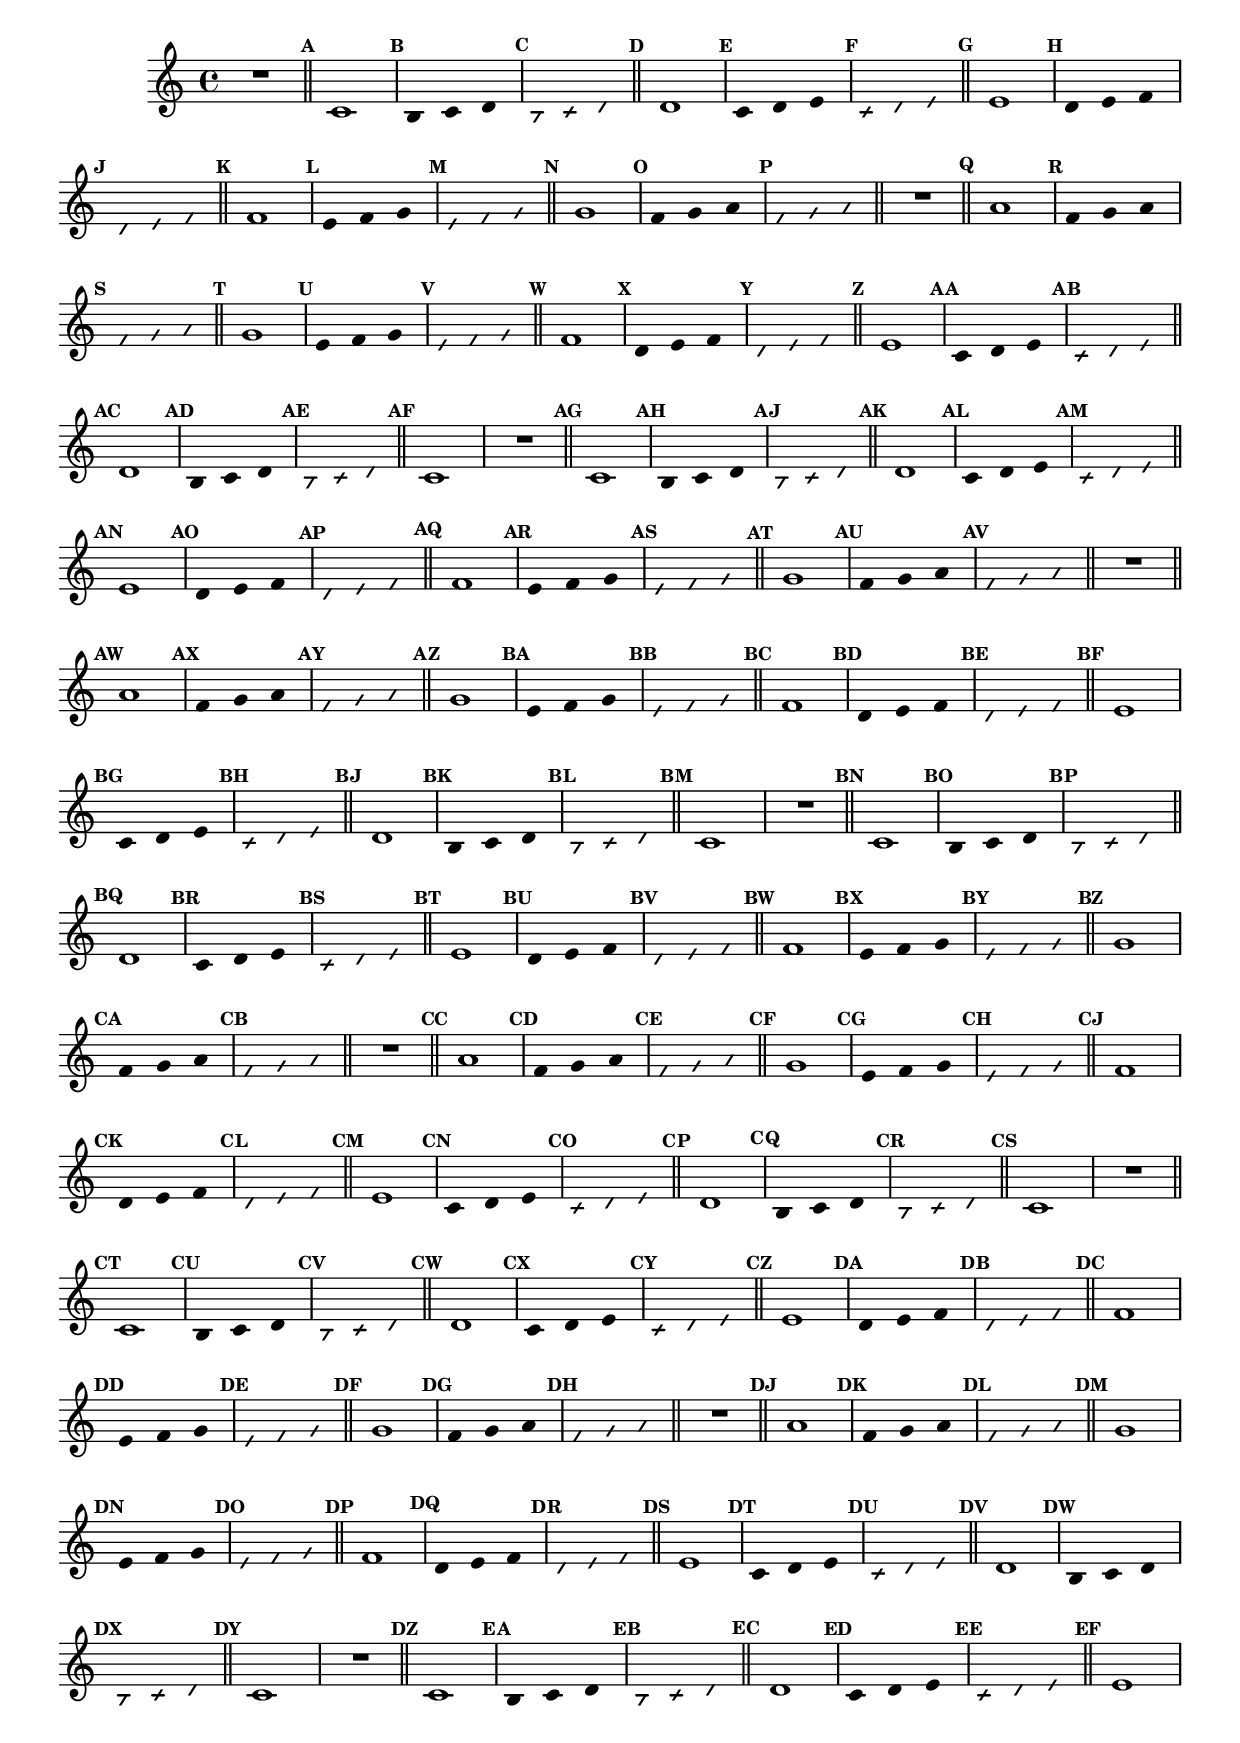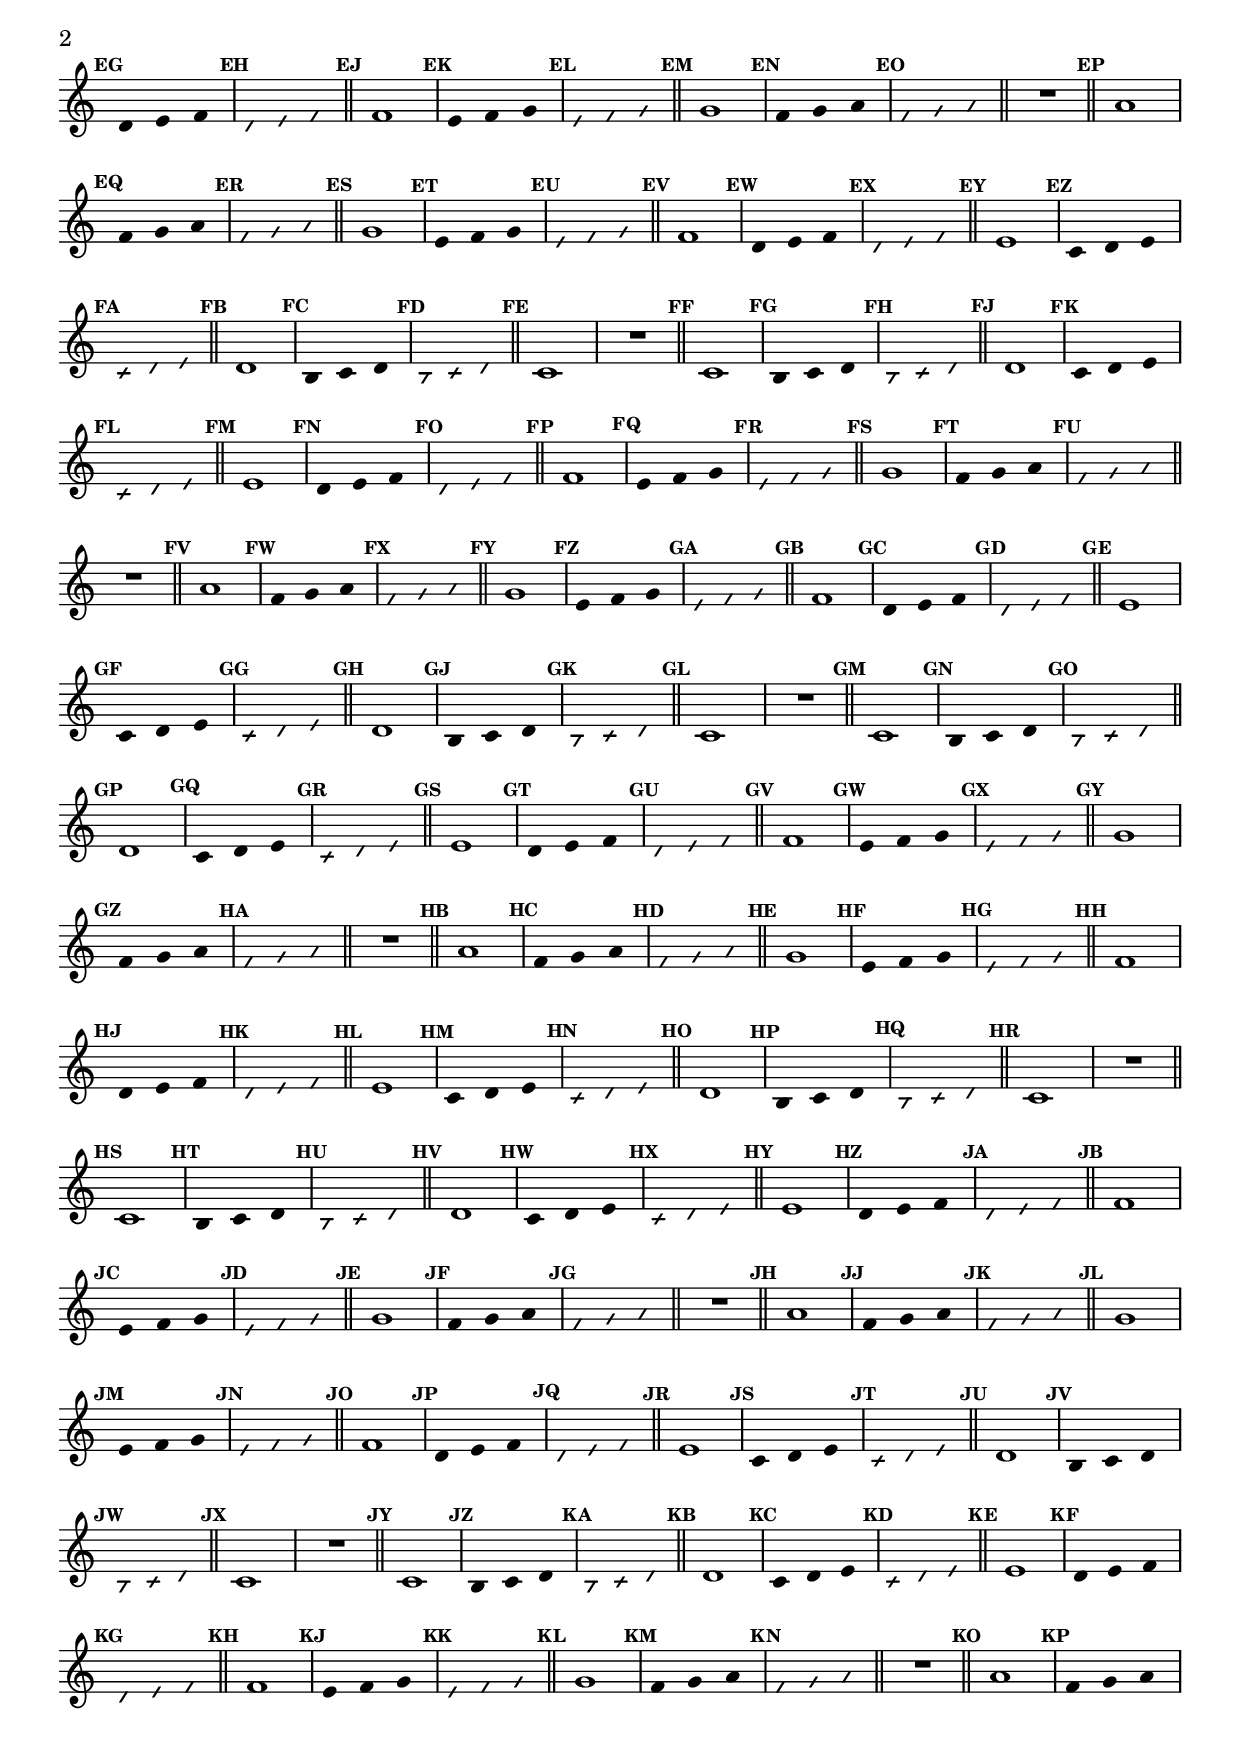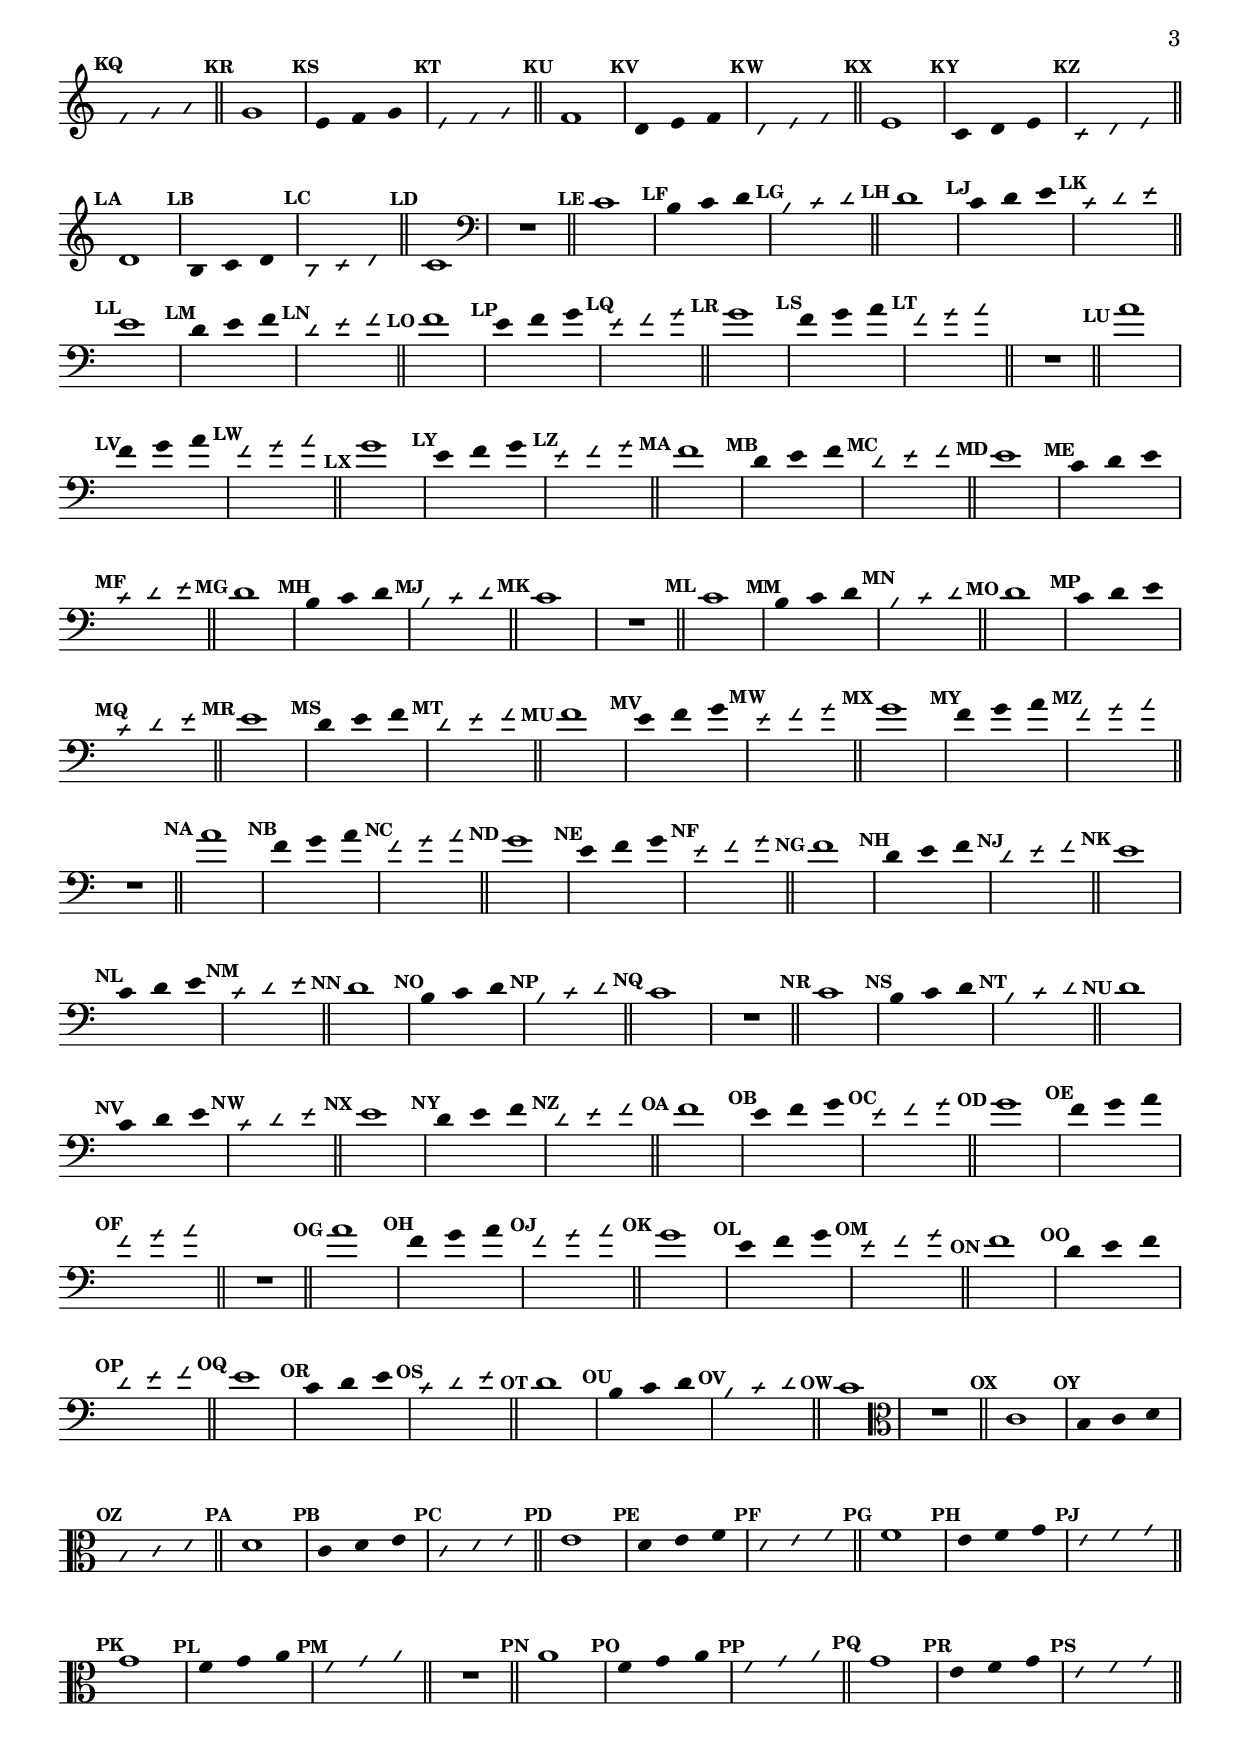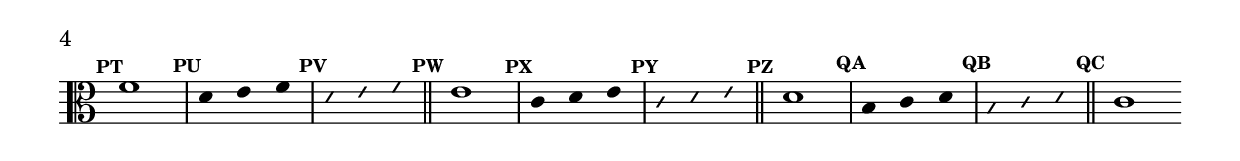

\version "2.14.2"

%\header { texidoc="28a - Aquecendo e Divertindo-se com 7 Notas" }


\relative c' {
  \override Staff.TimeSignature #'style = #'()
  \time 4/4 
  \override Score.BarNumber #'transparent = ##t
  \override Score.RehearsalMark #'font-size = #-2
                                %\override Score.RehearsalMark #'font-family = #'
  \set Score.markFormatter = #format-mark-numbers


                                % CLARINETE

  \tag #'cl {
    R1

    \bar "||"

    \mark \default c1
    \override Stem #'transparent = ##t
    \override Beam #'transparent = ##t
                                %\override Voice.NoteHead #'stencil = #ly:text-interface::print
                                %\override Voice.NoteHead #'text = #(make-musicglyph-markup "noteheads.s2")
    \mark \default b4*4/3 c d
    \override NoteHead #'style = #'slash
    \override NoteHead #'font-size = #-6
                                %\override Voice.NoteHead #'stencil = #ly:text-interface::print
                                %\override Voice.NoteHead #'text = #(make-musicglyph-markup "noteheads.s2slash")
    \mark \default b4*4/3 c d
    \revert NoteHead #'style
    \revert Stem #'transparent 
    \revert Beam #'transparent
    \revert NoteHead #'font-size
    \revert Voice.NoteHead #'stencil

    \revert Voice.NoteHead #'text
    \bar "||"


    \mark \default d1
    \override Stem #'transparent = ##t
    \override Beam #'transparent = ##t
    \override Voice.NoteHead #'stencil = #ly:text-interface::print
    \override Voice.NoteHead #'text = #(make-musicglyph-markup "noteheads.s2")
    \mark \default c4*4/3 d e
    \override NoteHead #'style = #'slash
    \override NoteHead #'font-size = #-6
    \override Voice.NoteHead #'stencil = #ly:text-interface::print
    \override Voice.NoteHead #'text = #(make-musicglyph-markup "noteheads.s2slash")
    \mark \default c4*4/3 d e
    \revert NoteHead #'style
    \revert Stem #'transparent 
    \revert Beam #'transparent
    \revert NoteHead #'font-size
    \revert Voice.NoteHead #'stencil

    \revert Voice.NoteHead #'text
    \bar "||"


    \mark \default e1
    \override Stem #'transparent = ##t
    \override Beam #'transparent = ##t
    \override Voice.NoteHead #'stencil = #ly:text-interface::print
    \override Voice.NoteHead #'text = #(make-musicglyph-markup "noteheads.s2")
    \mark \default d4*4/3 e f
    \override NoteHead #'style = #'slash
    \override NoteHead #'font-size = #-6
    \override Voice.NoteHead #'stencil = #ly:text-interface::print
    \override Voice.NoteHead #'text = #(make-musicglyph-markup "noteheads.s2slash")
    \mark \default d4*4/3 e f

    \revert NoteHead #'style
    \revert Stem #'transparent 
    \revert Beam #'transparent
    \revert NoteHead #'font-size
    \revert Voice.NoteHead #'stencil

    \revert Voice.NoteHead #'text
    \bar "||"

    \mark \default f1
    \override Stem #'transparent = ##t
    \override Beam #'transparent = ##t
    \override Voice.NoteHead #'stencil = #ly:text-interface::print
    \override Voice.NoteHead #'text = #(make-musicglyph-markup "noteheads.s2")
    \mark \default e4*4/3 f g
    \override NoteHead #'style = #'slash
    \override NoteHead #'font-size = #-6
    \override Voice.NoteHead #'stencil = #ly:text-interface::print
    \override Voice.NoteHead #'text = #(make-musicglyph-markup "noteheads.s2slash")
    \mark \default e4*4/3 f g
    \revert NoteHead #'style
    \revert Stem #'transparent 
    \revert Beam #'transparent
    \revert NoteHead #'font-size
    \revert Voice.NoteHead #'stencil

    \revert Voice.NoteHead #'text
    \bar "||"

    \mark \default g1
    \override Stem #'transparent = ##t
    \override Beam #'transparent = ##t
    \override Voice.NoteHead #'stencil = #ly:text-interface::print
    \override Voice.NoteHead #'text = #(make-musicglyph-markup "noteheads.s2")
    \mark \default f4*4/3 g a
    \override NoteHead #'style = #'slash
    \override NoteHead #'font-size = #-6
    \override Voice.NoteHead #'stencil = #ly:text-interface::print
    \override Voice.NoteHead #'text = #(make-musicglyph-markup "noteheads.s2slash")
    \mark \default f4*4/3 g a
    \revert NoteHead #'style
    \revert Stem #'transparent 
    \revert Beam #'transparent
    \revert NoteHead #'font-size
    \revert Voice.NoteHead #'stencil

    \revert Voice.NoteHead #'text
    \bar "||"

    R1
    \bar "||"

    \mark \default a1
    \override Stem #'transparent = ##t
    \override Beam #'transparent = ##t
    \override Voice.NoteHead #'stencil = #ly:text-interface::print
    \override Voice.NoteHead #'text = #(make-musicglyph-markup "noteheads.s2")
    \mark \default f4*4/3 g a
    \override NoteHead #'style = #'slash
    \override NoteHead #'font-size = #-6
    \override Voice.NoteHead #'stencil = #ly:text-interface::print
    \override Voice.NoteHead #'text = #(make-musicglyph-markup "noteheads.s2slash")
    \mark \default f4*4/3 g a
    \revert NoteHead #'style
    \revert Stem #'transparent 
    \revert Beam #'transparent
    \revert NoteHead #'font-size
    \revert Voice.NoteHead #'stencil

    \revert Voice.NoteHead #'text
    \bar "||"

    \mark \default g1
    \override Stem #'transparent = ##t
    \override Beam #'transparent = ##t
    \override Voice.NoteHead #'stencil = #ly:text-interface::print
    \override Voice.NoteHead #'text = #(make-musicglyph-markup "noteheads.s2")
    \mark \default e4*4/3 f g
    \override NoteHead #'style = #'slash
    \override NoteHead #'font-size = #-6
    \override Voice.NoteHead #'stencil = #ly:text-interface::print
    \override Voice.NoteHead #'text = #(make-musicglyph-markup "noteheads.s2slash")
    \mark \default e4*4/3 f g
    \revert NoteHead #'style
    \revert Stem #'transparent 
    \revert Beam #'transparent
    \revert NoteHead #'font-size
    \revert Voice.NoteHead #'stencil

    \revert Voice.NoteHead #'text
    \bar "||"

    \mark \default f1	
    \override Stem #'transparent = ##t
    \override Beam #'transparent = ##t
    \override Voice.NoteHead #'stencil = #ly:text-interface::print
    \override Voice.NoteHead #'text = #(make-musicglyph-markup "noteheads.s2")
    \mark \default d4*4/3 e f
    \override NoteHead #'style = #'slash
    \override NoteHead #'font-size = #-6
    \override Voice.NoteHead #'stencil = #ly:text-interface::print
    \override Voice.NoteHead #'text = #(make-musicglyph-markup "noteheads.s2slash")
    \mark \default d4*4/3 e f
    \revert NoteHead #'style
    \revert Stem #'transparent
    \revert Beam #'transparent
    \revert NoteHead #'font-size
    \revert Voice.NoteHead #'stencil

    \revert Voice.NoteHead #'text
    \bar "||"

    \mark \default e1
    \override Stem #'transparent = ##t
    \override Beam #'transparent = ##t
    \override Voice.NoteHead #'stencil = #ly:text-interface::print
    \override Voice.NoteHead #'text = #(make-musicglyph-markup "noteheads.s2")
    \mark \default c4*4/3 d e
    \override NoteHead #'style = #'slash
    \override NoteHead #'font-size = #-6
    \override Voice.NoteHead #'stencil = #ly:text-interface::print
    \override Voice.NoteHead #'text = #(make-musicglyph-markup "noteheads.s2slash")
    \mark \default c4*4/3 d e
    \revert NoteHead #'style
    \revert Stem #'transparent 
    \revert Beam #'transparent
    \revert NoteHead #'font-size
    \revert Voice.NoteHead #'stencil

    \revert Voice.NoteHead #'text
    \bar "||"

    \mark \default d1
    \override Stem #'transparent = ##t
    \override Beam #'transparent = ##t
    \override Voice.NoteHead #'stencil = #ly:text-interface::print
    \override Voice.NoteHead #'text = #(make-musicglyph-markup "noteheads.s2")
    \mark \default b4*4/3 c d
    \override NoteHead #'style = #'slash
    \override NoteHead #'font-size = #-6
    \override Voice.NoteHead #'stencil = #ly:text-interface::print
    \override Voice.NoteHead #'text = #(make-musicglyph-markup "noteheads.s2slash")
    \mark \default b4*4/3 c d
    \revert NoteHead #'style
    \revert Stem #'transparent 
    \revert Beam #'transparent
    \revert NoteHead #'font-size
    \revert Voice.NoteHead #'stencil

    \revert Voice.NoteHead #'text
    \bar "||"

    \mark \default c1

  }

                                % FLAUTA

  \tag #'fl {
    R1

    \bar "||"

    \mark \default c1
    \override Stem #'transparent = ##t
    \override Beam #'transparent = ##t
                                %\override Voice.NoteHead #'stencil = #ly:text-interface::print
                                %\override Voice.NoteHead #'text = #(make-musicglyph-markup "noteheads.s2")
    \mark \default b4*4/3 c d

    \override NoteHead #'style = #'slash
    \override NoteHead #'font-size = #-6
                                %\override Voice.NoteHead #'stencil = #ly:text-interface::print
                                %\override Voice.NoteHead #'text = #(make-musicglyph-markup "noteheads.s2slash")
    \mark \default b4*4/3 c d
    \revert NoteHead #'style
    \revert Stem #'transparent 
    \revert Beam #'transparent
    \revert NoteHead #'font-size
    \revert Voice.NoteHead #'stencil

    \revert Voice.NoteHead #'text
    \bar "||"


    \mark \default d1
    \override Stem #'transparent = ##t
    \override Beam #'transparent = ##t
    \override Voice.NoteHead #'stencil = #ly:text-interface::print
    \override Voice.NoteHead #'text = #(make-musicglyph-markup "noteheads.s2")
    \mark \default c4*4/3 d e
    \override NoteHead #'style = #'slash
    \override NoteHead #'font-size = #-6
    \override Voice.NoteHead #'stencil = #ly:text-interface::print
    \override Voice.NoteHead #'text = #(make-musicglyph-markup "noteheads.s2slash")
    \mark \default c4*4/3 d e
    \revert NoteHead #'style
    \revert Stem #'transparent 
    \revert Beam #'transparent
    \revert NoteHead #'font-size
    \revert Voice.NoteHead #'stencil

    \revert Voice.NoteHead #'text
    \bar "||"


    \mark \default e1
    \override Stem #'transparent = ##t
    \override Beam #'transparent = ##t
    \override Voice.NoteHead #'stencil = #ly:text-interface::print
    \override Voice.NoteHead #'text = #(make-musicglyph-markup "noteheads.s2")
    \mark \default d4*4/3 e f
    \override NoteHead #'style = #'slash
    \override NoteHead #'font-size = #-6
    \override Voice.NoteHead #'stencil = #ly:text-interface::print
    \override Voice.NoteHead #'text = #(make-musicglyph-markup "noteheads.s2slash")
    \mark \default d4*4/3 e f

    \revert NoteHead #'style
    \revert Stem #'transparent 
    \revert Beam #'transparent
    \revert NoteHead #'font-size
    \revert Voice.NoteHead #'stencil

    \revert Voice.NoteHead #'text
    \bar "||"

    \mark \default f1
    \override Stem #'transparent = ##t
    \override Beam #'transparent = ##t
    \override Voice.NoteHead #'stencil = #ly:text-interface::print
    \override Voice.NoteHead #'text = #(make-musicglyph-markup "noteheads.s2")
    \mark \default e4*4/3 f g
    \override NoteHead #'style = #'slash
    \override NoteHead #'font-size = #-6
    \override Voice.NoteHead #'stencil = #ly:text-interface::print
    \override Voice.NoteHead #'text = #(make-musicglyph-markup "noteheads.s2slash")
    \mark \default e4*4/3 f g
    \revert NoteHead #'style
    \revert Stem #'transparent 
    \revert Beam #'transparent
    \revert NoteHead #'font-size
    \revert Voice.NoteHead #'stencil

    \revert Voice.NoteHead #'text
    \bar "||"

    \mark \default g1
    \override Stem #'transparent = ##t
    \override Beam #'transparent = ##t
    \override Voice.NoteHead #'stencil = #ly:text-interface::print
    \override Voice.NoteHead #'text = #(make-musicglyph-markup "noteheads.s2")
    \mark \default f4*4/3 g a
    \override NoteHead #'style = #'slash
    \override NoteHead #'font-size = #-6
    \override Voice.NoteHead #'stencil = #ly:text-interface::print
    \override Voice.NoteHead #'text = #(make-musicglyph-markup "noteheads.s2slash")
    \mark \default f4*4/3 g a
    \revert NoteHead #'style
    \revert Stem #'transparent 
    \revert Beam #'transparent
    \revert NoteHead #'font-size
    \revert Voice.NoteHead #'stencil

    \revert Voice.NoteHead #'text
    \bar "||"

    R1
    \bar "||"

    \mark \default a1
    \override Stem #'transparent = ##t
    \override Beam #'transparent = ##t
    \override Voice.NoteHead #'stencil = #ly:text-interface::print
    \override Voice.NoteHead #'text = #(make-musicglyph-markup "noteheads.s2")
    \mark \default f4*4/3 g a
    \override NoteHead #'style = #'slash
    \override NoteHead #'font-size = #-6
    \override Voice.NoteHead #'stencil = #ly:text-interface::print
    \override Voice.NoteHead #'text = #(make-musicglyph-markup "noteheads.s2slash")
    \mark \default f4*4/3 g a
    \revert NoteHead #'style
    \revert Stem #'transparent 
    \revert Beam #'transparent
    \revert NoteHead #'font-size
    \revert Voice.NoteHead #'stencil

    \revert Voice.NoteHead #'text
    \bar "||"

    \mark \default g1
    \override Stem #'transparent = ##t
    \override Beam #'transparent = ##t
    \override Voice.NoteHead #'stencil = #ly:text-interface::print
    \override Voice.NoteHead #'text = #(make-musicglyph-markup "noteheads.s2")
    \mark \default e4*4/3 f g
    \override NoteHead #'style = #'slash
    \override NoteHead #'font-size = #-6
    \override Voice.NoteHead #'stencil = #ly:text-interface::print
    \override Voice.NoteHead #'text = #(make-musicglyph-markup "noteheads.s2slash")
    \mark \default e4*4/3 f g
    \revert NoteHead #'style
    \revert Stem #'transparent 
    \revert Beam #'transparent
    \revert NoteHead #'font-size
    \revert Voice.NoteHead #'stencil

    \revert Voice.NoteHead #'text
    \bar "||"

    \mark \default f1	
    \override Stem #'transparent = ##t
    \override Beam #'transparent = ##t
    \override Voice.NoteHead #'stencil = #ly:text-interface::print
    \override Voice.NoteHead #'text = #(make-musicglyph-markup "noteheads.s2")
    \mark \default d4*4/3 e f
    \override NoteHead #'style = #'slash
    \override NoteHead #'font-size = #-6
    \override Voice.NoteHead #'stencil = #ly:text-interface::print
    \override Voice.NoteHead #'text = #(make-musicglyph-markup "noteheads.s2slash")
    \mark \default d4*4/3 e f
    \revert NoteHead #'style
    \revert Stem #'transparent
    \revert Beam #'transparent
    \revert NoteHead #'font-size
    \revert Voice.NoteHead #'stencil

    \revert Voice.NoteHead #'text
    \bar "||"

    \mark \default e1
    \override Stem #'transparent = ##t
    \override Beam #'transparent = ##t
    \override Voice.NoteHead #'stencil = #ly:text-interface::print
    \override Voice.NoteHead #'text = #(make-musicglyph-markup "noteheads.s2")
    \mark \default c4*4/3 d e
    \override NoteHead #'style = #'slash
    \override NoteHead #'font-size = #-6
    \override Voice.NoteHead #'stencil = #ly:text-interface::print
    \override Voice.NoteHead #'text = #(make-musicglyph-markup "noteheads.s2slash")
    \mark \default c4*4/3 d e
    \revert NoteHead #'style
    \revert Stem #'transparent 
    \revert Beam #'transparent
    \revert NoteHead #'font-size
    \revert Voice.NoteHead #'stencil

    \revert Voice.NoteHead #'text
    \bar "||"

    \mark \default d1
    \override Stem #'transparent = ##t
    \override Beam #'transparent = ##t
    \override Voice.NoteHead #'stencil = #ly:text-interface::print
    \override Voice.NoteHead #'text = #(make-musicglyph-markup "noteheads.s2")
    \mark \default b4*4/3 c d
    \override NoteHead #'style = #'slash
    \override NoteHead #'font-size = #-6
    \override Voice.NoteHead #'stencil = #ly:text-interface::print
    \override Voice.NoteHead #'text = #(make-musicglyph-markup "noteheads.s2slash")
    \mark \default b4*4/3 c d
    \revert NoteHead #'style
    \revert Stem #'transparent 
    \revert Beam #'transparent
    \revert NoteHead #'font-size
    \revert Voice.NoteHead #'stencil

    \revert Voice.NoteHead #'text
    \bar "||"

    \mark \default c1

  }

                                % OBOÉ

  \tag #'ob {
    R1

    \bar "||"

    \mark \default c1
    \override Stem #'transparent = ##t
    \override Beam #'transparent = ##t
                                %\override Voice.NoteHead #'stencil = #ly:text-interface::print
                                %\override Voice.NoteHead #'text = #(make-musicglyph-markup "noteheads.s2")
    \mark \default b4*4/3 c d

    \override NoteHead #'style = #'slash
    \override NoteHead #'font-size = #-6
                                %\override Voice.NoteHead #'stencil = #ly:text-interface::print
                                %\override Voice.NoteHead #'text = #(make-musicglyph-markup "noteheads.s2slash")
    \mark \default b4*4/3 c d
    \revert NoteHead #'style
    \revert Stem #'transparent 
    \revert Beam #'transparent
    \revert NoteHead #'font-size
    \revert Voice.NoteHead #'stencil

    \revert Voice.NoteHead #'text
    \bar "||"


    \mark \default d1
    \override Stem #'transparent = ##t
    \override Beam #'transparent = ##t
    \override Voice.NoteHead #'stencil = #ly:text-interface::print
    \override Voice.NoteHead #'text = #(make-musicglyph-markup "noteheads.s2")
    \mark \default c4*4/3 d e
    \override NoteHead #'style = #'slash
    \override NoteHead #'font-size = #-6
    \override Voice.NoteHead #'stencil = #ly:text-interface::print
    \override Voice.NoteHead #'text = #(make-musicglyph-markup "noteheads.s2slash")
    \mark \default c4*4/3 d e
    \revert NoteHead #'style
    \revert Stem #'transparent 
    \revert Beam #'transparent
    \revert NoteHead #'font-size
    \revert Voice.NoteHead #'stencil

    \revert Voice.NoteHead #'text
    \bar "||"


    \mark \default e1
    \override Stem #'transparent = ##t
    \override Beam #'transparent = ##t
    \override Voice.NoteHead #'stencil = #ly:text-interface::print
    \override Voice.NoteHead #'text = #(make-musicglyph-markup "noteheads.s2")
    \mark \default d4*4/3 e f
    \override NoteHead #'style = #'slash
    \override NoteHead #'font-size = #-6
    \override Voice.NoteHead #'stencil = #ly:text-interface::print
    \override Voice.NoteHead #'text = #(make-musicglyph-markup "noteheads.s2slash")
    \mark \default d4*4/3 e f

    \revert NoteHead #'style
    \revert Stem #'transparent 
    \revert Beam #'transparent
    \revert NoteHead #'font-size
    \revert Voice.NoteHead #'stencil

    \revert Voice.NoteHead #'text
    \bar "||"

    \mark \default f1
    \override Stem #'transparent = ##t
    \override Beam #'transparent = ##t
    \override Voice.NoteHead #'stencil = #ly:text-interface::print
    \override Voice.NoteHead #'text = #(make-musicglyph-markup "noteheads.s2")
    \mark \default e4*4/3 f g
    \override NoteHead #'style = #'slash
    \override NoteHead #'font-size = #-6
    \override Voice.NoteHead #'stencil = #ly:text-interface::print
    \override Voice.NoteHead #'text = #(make-musicglyph-markup "noteheads.s2slash")
    \mark \default e4*4/3 f g
    \revert NoteHead #'style
    \revert Stem #'transparent 
    \revert Beam #'transparent
    \revert NoteHead #'font-size
    \revert Voice.NoteHead #'stencil

    \revert Voice.NoteHead #'text
    \bar "||"

    \mark \default g1
    \override Stem #'transparent = ##t
    \override Beam #'transparent = ##t
    \override Voice.NoteHead #'stencil = #ly:text-interface::print
    \override Voice.NoteHead #'text = #(make-musicglyph-markup "noteheads.s2")
    \mark \default f4*4/3 g a
    \override NoteHead #'style = #'slash
    \override NoteHead #'font-size = #-6
    \override Voice.NoteHead #'stencil = #ly:text-interface::print
    \override Voice.NoteHead #'text = #(make-musicglyph-markup "noteheads.s2slash")
    \mark \default f4*4/3 g a
    \revert NoteHead #'style
    \revert Stem #'transparent 
    \revert Beam #'transparent
    \revert NoteHead #'font-size
    \revert Voice.NoteHead #'stencil

    \revert Voice.NoteHead #'text
    \bar "||"

    R1
    \bar "||"

    \mark \default a1
    \override Stem #'transparent = ##t
    \override Beam #'transparent = ##t
    \override Voice.NoteHead #'stencil = #ly:text-interface::print
    \override Voice.NoteHead #'text = #(make-musicglyph-markup "noteheads.s2")
    \mark \default f4*4/3 g a
    \override NoteHead #'style = #'slash
    \override NoteHead #'font-size = #-6
    \override Voice.NoteHead #'stencil = #ly:text-interface::print
    \override Voice.NoteHead #'text = #(make-musicglyph-markup "noteheads.s2slash")
    \mark \default f4*4/3 g a
    \revert NoteHead #'style
    \revert Stem #'transparent 
    \revert Beam #'transparent
    \revert NoteHead #'font-size
    \revert Voice.NoteHead #'stencil

    \revert Voice.NoteHead #'text
    \bar "||"

    \mark \default g1
    \override Stem #'transparent = ##t
    \override Beam #'transparent = ##t
    \override Voice.NoteHead #'stencil = #ly:text-interface::print
    \override Voice.NoteHead #'text = #(make-musicglyph-markup "noteheads.s2")
    \mark \default e4*4/3 f g
    \override NoteHead #'style = #'slash
    \override NoteHead #'font-size = #-6
    \override Voice.NoteHead #'stencil = #ly:text-interface::print
    \override Voice.NoteHead #'text = #(make-musicglyph-markup "noteheads.s2slash")
    \mark \default e4*4/3 f g
    \revert NoteHead #'style
    \revert Stem #'transparent 
    \revert Beam #'transparent
    \revert NoteHead #'font-size
    \revert Voice.NoteHead #'stencil

    \revert Voice.NoteHead #'text
    \bar "||"

    \mark \default f1	
    \override Stem #'transparent = ##t
    \override Beam #'transparent = ##t
    \override Voice.NoteHead #'stencil = #ly:text-interface::print
    \override Voice.NoteHead #'text = #(make-musicglyph-markup "noteheads.s2")
    \mark \default d4*4/3 e f
    \override NoteHead #'style = #'slash
    \override NoteHead #'font-size = #-6
    \override Voice.NoteHead #'stencil = #ly:text-interface::print
    \override Voice.NoteHead #'text = #(make-musicglyph-markup "noteheads.s2slash")
    \mark \default d4*4/3 e f
    \revert NoteHead #'style
    \revert Stem #'transparent
    \revert Beam #'transparent
    \revert NoteHead #'font-size
    \revert Voice.NoteHead #'stencil

    \revert Voice.NoteHead #'text
    \bar "||"

    \mark \default e1
    \override Stem #'transparent = ##t
    \override Beam #'transparent = ##t
    \override Voice.NoteHead #'stencil = #ly:text-interface::print
    \override Voice.NoteHead #'text = #(make-musicglyph-markup "noteheads.s2")
    \mark \default c4*4/3 d e
    \override NoteHead #'style = #'slash
    \override NoteHead #'font-size = #-6
    \override Voice.NoteHead #'stencil = #ly:text-interface::print
    \override Voice.NoteHead #'text = #(make-musicglyph-markup "noteheads.s2slash")
    \mark \default c4*4/3 d e
    \revert NoteHead #'style
    \revert Stem #'transparent 
    \revert Beam #'transparent
    \revert NoteHead #'font-size
    \revert Voice.NoteHead #'stencil

    \revert Voice.NoteHead #'text
    \bar "||"

    \mark \default d1
    \override Stem #'transparent = ##t
    \override Beam #'transparent = ##t
    \override Voice.NoteHead #'stencil = #ly:text-interface::print
    \override Voice.NoteHead #'text = #(make-musicglyph-markup "noteheads.s2")
    \mark \default b4*4/3 c d
    \override NoteHead #'style = #'slash
    \override NoteHead #'font-size = #-6
    \override Voice.NoteHead #'stencil = #ly:text-interface::print
    \override Voice.NoteHead #'text = #(make-musicglyph-markup "noteheads.s2slash")
    \mark \default b4*4/3 c d
    \revert NoteHead #'style
    \revert Stem #'transparent 
    \revert Beam #'transparent
    \revert NoteHead #'font-size
    \revert Voice.NoteHead #'stencil

    \revert Voice.NoteHead #'text
    \bar "||"

    \mark \default c1

  }

                                % SAX ALTO

  \tag #'saxa {
    R1

    \bar "||"

    \mark \default c1
    \override Stem #'transparent = ##t
    \override Beam #'transparent = ##t
                                %\override Voice.NoteHead #'stencil = #ly:text-interface::print
                                %\override Voice.NoteHead #'text = #(make-musicglyph-markup "noteheads.s2")
    \mark \default b4*4/3 c d

    \override NoteHead #'style = #'slash
    \override NoteHead #'font-size = #-6
                                %\override Voice.NoteHead #'stencil = #ly:text-interface::print
                                %\override Voice.NoteHead #'text = #(make-musicglyph-markup "noteheads.s2slash")
    \mark \default b4*4/3 c d
    \revert NoteHead #'style
    \revert Stem #'transparent 
    \revert Beam #'transparent
    \revert NoteHead #'font-size
    \revert Voice.NoteHead #'stencil

    \revert Voice.NoteHead #'text
    \bar "||"


    \mark \default d1
    \override Stem #'transparent = ##t
    \override Beam #'transparent = ##t
    \override Voice.NoteHead #'stencil = #ly:text-interface::print
    \override Voice.NoteHead #'text = #(make-musicglyph-markup "noteheads.s2")
    \mark \default c4*4/3 d e
    \override NoteHead #'style = #'slash
    \override NoteHead #'font-size = #-6
    \override Voice.NoteHead #'stencil = #ly:text-interface::print
    \override Voice.NoteHead #'text = #(make-musicglyph-markup "noteheads.s2slash")
    \mark \default c4*4/3 d e
    \revert NoteHead #'style
    \revert Stem #'transparent 
    \revert Beam #'transparent
    \revert NoteHead #'font-size
    \revert Voice.NoteHead #'stencil

    \revert Voice.NoteHead #'text
    \bar "||"


    \mark \default e1
    \override Stem #'transparent = ##t
    \override Beam #'transparent = ##t
    \override Voice.NoteHead #'stencil = #ly:text-interface::print
    \override Voice.NoteHead #'text = #(make-musicglyph-markup "noteheads.s2")
    \mark \default d4*4/3 e f
    \override NoteHead #'style = #'slash
    \override NoteHead #'font-size = #-6
    \override Voice.NoteHead #'stencil = #ly:text-interface::print
    \override Voice.NoteHead #'text = #(make-musicglyph-markup "noteheads.s2slash")
    \mark \default d4*4/3 e f

    \revert NoteHead #'style
    \revert Stem #'transparent 
    \revert Beam #'transparent
    \revert NoteHead #'font-size
    \revert Voice.NoteHead #'stencil

    \revert Voice.NoteHead #'text
    \bar "||"

    \mark \default f1
    \override Stem #'transparent = ##t
    \override Beam #'transparent = ##t
    \override Voice.NoteHead #'stencil = #ly:text-interface::print
    \override Voice.NoteHead #'text = #(make-musicglyph-markup "noteheads.s2")
    \mark \default e4*4/3 f g
    \override NoteHead #'style = #'slash
    \override NoteHead #'font-size = #-6
    \override Voice.NoteHead #'stencil = #ly:text-interface::print
    \override Voice.NoteHead #'text = #(make-musicglyph-markup "noteheads.s2slash")
    \mark \default e4*4/3 f g
    \revert NoteHead #'style
    \revert Stem #'transparent 
    \revert Beam #'transparent
    \revert NoteHead #'font-size
    \revert Voice.NoteHead #'stencil

    \revert Voice.NoteHead #'text
    \bar "||"

    \mark \default g1
    \override Stem #'transparent = ##t
    \override Beam #'transparent = ##t
    \override Voice.NoteHead #'stencil = #ly:text-interface::print
    \override Voice.NoteHead #'text = #(make-musicglyph-markup "noteheads.s2")
    \mark \default f4*4/3 g a
    \override NoteHead #'style = #'slash
    \override NoteHead #'font-size = #-6
    \override Voice.NoteHead #'stencil = #ly:text-interface::print
    \override Voice.NoteHead #'text = #(make-musicglyph-markup "noteheads.s2slash")
    \mark \default f4*4/3 g a
    \revert NoteHead #'style
    \revert Stem #'transparent 
    \revert Beam #'transparent
    \revert NoteHead #'font-size
    \revert Voice.NoteHead #'stencil

    \revert Voice.NoteHead #'text
    \bar "||"

    R1
    \bar "||"

    \mark \default a1
    \override Stem #'transparent = ##t
    \override Beam #'transparent = ##t
    \override Voice.NoteHead #'stencil = #ly:text-interface::print
    \override Voice.NoteHead #'text = #(make-musicglyph-markup "noteheads.s2")
    \mark \default f4*4/3 g a
    \override NoteHead #'style = #'slash
    \override NoteHead #'font-size = #-6
    \override Voice.NoteHead #'stencil = #ly:text-interface::print
    \override Voice.NoteHead #'text = #(make-musicglyph-markup "noteheads.s2slash")
    \mark \default f4*4/3 g a
    \revert NoteHead #'style
    \revert Stem #'transparent 
    \revert Beam #'transparent
    \revert NoteHead #'font-size
    \revert Voice.NoteHead #'stencil

    \revert Voice.NoteHead #'text
    \bar "||"

    \mark \default g1
    \override Stem #'transparent = ##t
    \override Beam #'transparent = ##t
    \override Voice.NoteHead #'stencil = #ly:text-interface::print
    \override Voice.NoteHead #'text = #(make-musicglyph-markup "noteheads.s2")
    \mark \default e4*4/3 f g
    \override NoteHead #'style = #'slash
    \override NoteHead #'font-size = #-6
    \override Voice.NoteHead #'stencil = #ly:text-interface::print
    \override Voice.NoteHead #'text = #(make-musicglyph-markup "noteheads.s2slash")
    \mark \default e4*4/3 f g
    \revert NoteHead #'style
    \revert Stem #'transparent 
    \revert Beam #'transparent
    \revert NoteHead #'font-size
    \revert Voice.NoteHead #'stencil

    \revert Voice.NoteHead #'text
    \bar "||"

    \mark \default f1	
    \override Stem #'transparent = ##t
    \override Beam #'transparent = ##t
    \override Voice.NoteHead #'stencil = #ly:text-interface::print
    \override Voice.NoteHead #'text = #(make-musicglyph-markup "noteheads.s2")
    \mark \default d4*4/3 e f
    \override NoteHead #'style = #'slash
    \override NoteHead #'font-size = #-6
    \override Voice.NoteHead #'stencil = #ly:text-interface::print
    \override Voice.NoteHead #'text = #(make-musicglyph-markup "noteheads.s2slash")
    \mark \default d4*4/3 e f
    \revert NoteHead #'style
    \revert Stem #'transparent
    \revert Beam #'transparent
    \revert NoteHead #'font-size
    \revert Voice.NoteHead #'stencil

    \revert Voice.NoteHead #'text
    \bar "||"

    \mark \default e1
    \override Stem #'transparent = ##t
    \override Beam #'transparent = ##t
    \override Voice.NoteHead #'stencil = #ly:text-interface::print
    \override Voice.NoteHead #'text = #(make-musicglyph-markup "noteheads.s2")
    \mark \default c4*4/3 d e
    \override NoteHead #'style = #'slash
    \override NoteHead #'font-size = #-6
    \override Voice.NoteHead #'stencil = #ly:text-interface::print
    \override Voice.NoteHead #'text = #(make-musicglyph-markup "noteheads.s2slash")
    \mark \default c4*4/3 d e
    \revert NoteHead #'style
    \revert Stem #'transparent 
    \revert Beam #'transparent
    \revert NoteHead #'font-size
    \revert Voice.NoteHead #'stencil

    \revert Voice.NoteHead #'text
    \bar "||"

    \mark \default d1
    \override Stem #'transparent = ##t
    \override Beam #'transparent = ##t
    \override Voice.NoteHead #'stencil = #ly:text-interface::print
    \override Voice.NoteHead #'text = #(make-musicglyph-markup "noteheads.s2")
    \mark \default b4*4/3 c d
    \override NoteHead #'style = #'slash
    \override NoteHead #'font-size = #-6
    \override Voice.NoteHead #'stencil = #ly:text-interface::print
    \override Voice.NoteHead #'text = #(make-musicglyph-markup "noteheads.s2slash")
    \mark \default b4*4/3 c d
    \revert NoteHead #'style
    \revert Stem #'transparent 
    \revert Beam #'transparent
    \revert NoteHead #'font-size
    \revert Voice.NoteHead #'stencil

    \revert Voice.NoteHead #'text
    \bar "||"

    \mark \default c1

  }

                                % SAX TENOR

  \tag #'saxt {
    R1

    \bar "||"

    \mark \default c1
    \override Stem #'transparent = ##t
    \override Beam #'transparent = ##t
                                %\override Voice.NoteHead #'stencil = #ly:text-interface::print
                                %\override Voice.NoteHead #'text = #(make-musicglyph-markup "noteheads.s2")
    \mark \default b4*4/3 c d

    \override NoteHead #'style = #'slash
    \override NoteHead #'font-size = #-6
                                %\override Voice.NoteHead #'stencil = #ly:text-interface::print
                                %\override Voice.NoteHead #'text = #(make-musicglyph-markup "noteheads.s2slash")
    \mark \default b4*4/3 c d
    \revert NoteHead #'style
    \revert Stem #'transparent 
    \revert Beam #'transparent
    \revert NoteHead #'font-size
    \revert Voice.NoteHead #'stencil

    \revert Voice.NoteHead #'text
    \bar "||"


    \mark \default d1
    \override Stem #'transparent = ##t
    \override Beam #'transparent = ##t
    \override Voice.NoteHead #'stencil = #ly:text-interface::print
    \override Voice.NoteHead #'text = #(make-musicglyph-markup "noteheads.s2")
    \mark \default c4*4/3 d e
    \override NoteHead #'style = #'slash
    \override NoteHead #'font-size = #-6
    \override Voice.NoteHead #'stencil = #ly:text-interface::print
    \override Voice.NoteHead #'text = #(make-musicglyph-markup "noteheads.s2slash")
    \mark \default c4*4/3 d e
    \revert NoteHead #'style
    \revert Stem #'transparent 
    \revert Beam #'transparent
    \revert NoteHead #'font-size
    \revert Voice.NoteHead #'stencil

    \revert Voice.NoteHead #'text
    \bar "||"


    \mark \default e1
    \override Stem #'transparent = ##t
    \override Beam #'transparent = ##t
    \override Voice.NoteHead #'stencil = #ly:text-interface::print
    \override Voice.NoteHead #'text = #(make-musicglyph-markup "noteheads.s2")
    \mark \default d4*4/3 e f
    \override NoteHead #'style = #'slash
    \override NoteHead #'font-size = #-6
    \override Voice.NoteHead #'stencil = #ly:text-interface::print
    \override Voice.NoteHead #'text = #(make-musicglyph-markup "noteheads.s2slash")
    \mark \default d4*4/3 e f

    \revert NoteHead #'style
    \revert Stem #'transparent 
    \revert Beam #'transparent
    \revert NoteHead #'font-size
    \revert Voice.NoteHead #'stencil

    \revert Voice.NoteHead #'text
    \bar "||"

    \mark \default f1
    \override Stem #'transparent = ##t
    \override Beam #'transparent = ##t
    \override Voice.NoteHead #'stencil = #ly:text-interface::print
    \override Voice.NoteHead #'text = #(make-musicglyph-markup "noteheads.s2")
    \mark \default e4*4/3 f g
    \override NoteHead #'style = #'slash
    \override NoteHead #'font-size = #-6
    \override Voice.NoteHead #'stencil = #ly:text-interface::print
    \override Voice.NoteHead #'text = #(make-musicglyph-markup "noteheads.s2slash")
    \mark \default e4*4/3 f g
    \revert NoteHead #'style
    \revert Stem #'transparent 
    \revert Beam #'transparent
    \revert NoteHead #'font-size
    \revert Voice.NoteHead #'stencil

    \revert Voice.NoteHead #'text
    \bar "||"

    \mark \default g1
    \override Stem #'transparent = ##t
    \override Beam #'transparent = ##t
    \override Voice.NoteHead #'stencil = #ly:text-interface::print
    \override Voice.NoteHead #'text = #(make-musicglyph-markup "noteheads.s2")
    \mark \default f4*4/3 g a
    \override NoteHead #'style = #'slash
    \override NoteHead #'font-size = #-6
    \override Voice.NoteHead #'stencil = #ly:text-interface::print
    \override Voice.NoteHead #'text = #(make-musicglyph-markup "noteheads.s2slash")
    \mark \default f4*4/3 g a
    \revert NoteHead #'style
    \revert Stem #'transparent 
    \revert Beam #'transparent
    \revert NoteHead #'font-size
    \revert Voice.NoteHead #'stencil

    \revert Voice.NoteHead #'text
    \bar "||"

    R1
    \bar "||"

    \mark \default a1
    \override Stem #'transparent = ##t
    \override Beam #'transparent = ##t
    \override Voice.NoteHead #'stencil = #ly:text-interface::print
    \override Voice.NoteHead #'text = #(make-musicglyph-markup "noteheads.s2")
    \mark \default f4*4/3 g a
    \override NoteHead #'style = #'slash
    \override NoteHead #'font-size = #-6
    \override Voice.NoteHead #'stencil = #ly:text-interface::print
    \override Voice.NoteHead #'text = #(make-musicglyph-markup "noteheads.s2slash")
    \mark \default f4*4/3 g a
    \revert NoteHead #'style
    \revert Stem #'transparent 
    \revert Beam #'transparent
    \revert NoteHead #'font-size
    \revert Voice.NoteHead #'stencil

    \revert Voice.NoteHead #'text
    \bar "||"

    \mark \default g1
    \override Stem #'transparent = ##t
    \override Beam #'transparent = ##t
    \override Voice.NoteHead #'stencil = #ly:text-interface::print
    \override Voice.NoteHead #'text = #(make-musicglyph-markup "noteheads.s2")
    \mark \default e4*4/3 f g
    \override NoteHead #'style = #'slash
    \override NoteHead #'font-size = #-6
    \override Voice.NoteHead #'stencil = #ly:text-interface::print
    \override Voice.NoteHead #'text = #(make-musicglyph-markup "noteheads.s2slash")
    \mark \default e4*4/3 f g
    \revert NoteHead #'style
    \revert Stem #'transparent 
    \revert Beam #'transparent
    \revert NoteHead #'font-size
    \revert Voice.NoteHead #'stencil

    \revert Voice.NoteHead #'text
    \bar "||"

    \mark \default f1	
    \override Stem #'transparent = ##t
    \override Beam #'transparent = ##t
    \override Voice.NoteHead #'stencil = #ly:text-interface::print
    \override Voice.NoteHead #'text = #(make-musicglyph-markup "noteheads.s2")
    \mark \default d4*4/3 e f
    \override NoteHead #'style = #'slash
    \override NoteHead #'font-size = #-6
    \override Voice.NoteHead #'stencil = #ly:text-interface::print
    \override Voice.NoteHead #'text = #(make-musicglyph-markup "noteheads.s2slash")
    \mark \default d4*4/3 e f
    \revert NoteHead #'style
    \revert Stem #'transparent
    \revert Beam #'transparent
    \revert NoteHead #'font-size
    \revert Voice.NoteHead #'stencil

    \revert Voice.NoteHead #'text
    \bar "||"

    \mark \default e1
    \override Stem #'transparent = ##t
    \override Beam #'transparent = ##t
    \override Voice.NoteHead #'stencil = #ly:text-interface::print
    \override Voice.NoteHead #'text = #(make-musicglyph-markup "noteheads.s2")
    \mark \default c4*4/3 d e
    \override NoteHead #'style = #'slash
    \override NoteHead #'font-size = #-6
    \override Voice.NoteHead #'stencil = #ly:text-interface::print
    \override Voice.NoteHead #'text = #(make-musicglyph-markup "noteheads.s2slash")
    \mark \default c4*4/3 d e
    \revert NoteHead #'style
    \revert Stem #'transparent 
    \revert Beam #'transparent
    \revert NoteHead #'font-size
    \revert Voice.NoteHead #'stencil

    \revert Voice.NoteHead #'text
    \bar "||"

    \mark \default d1
    \override Stem #'transparent = ##t
    \override Beam #'transparent = ##t
    \override Voice.NoteHead #'stencil = #ly:text-interface::print
    \override Voice.NoteHead #'text = #(make-musicglyph-markup "noteheads.s2")
    \mark \default b4*4/3 c d
    \override NoteHead #'style = #'slash
    \override NoteHead #'font-size = #-6
    \override Voice.NoteHead #'stencil = #ly:text-interface::print
    \override Voice.NoteHead #'text = #(make-musicglyph-markup "noteheads.s2slash")
    \mark \default b4*4/3 c d
    \revert NoteHead #'style
    \revert Stem #'transparent 
    \revert Beam #'transparent
    \revert NoteHead #'font-size
    \revert Voice.NoteHead #'stencil

    \revert Voice.NoteHead #'text
    \bar "||"

    \mark \default c1

  }

                                % SAX GENES

  \tag #'saxg {
    R1

    \bar "||"

    \mark \default c1
    \override Stem #'transparent = ##t
    \override Beam #'transparent = ##t
                                %\override Voice.NoteHead #'stencil = #ly:text-interface::print
                                %\override Voice.NoteHead #'text = #(make-musicglyph-markup "noteheads.s2")
    \mark \default b4*4/3 c d

    \override NoteHead #'style = #'slash
    \override NoteHead #'font-size = #-6
                                %\override Voice.NoteHead #'stencil = #ly:text-interface::print
                                %\override Voice.NoteHead #'text = #(make-musicglyph-markup "noteheads.s2slash")
    \mark \default b4*4/3 c d
    \revert NoteHead #'style
    \revert Stem #'transparent 
    \revert Beam #'transparent
    \revert NoteHead #'font-size
    \revert Voice.NoteHead #'stencil

    \revert Voice.NoteHead #'text
    \bar "||"


    \mark \default d1
    \override Stem #'transparent = ##t
    \override Beam #'transparent = ##t
    \override Voice.NoteHead #'stencil = #ly:text-interface::print
    \override Voice.NoteHead #'text = #(make-musicglyph-markup "noteheads.s2")
    \mark \default c4*4/3 d e
    \override NoteHead #'style = #'slash
    \override NoteHead #'font-size = #-6
    \override Voice.NoteHead #'stencil = #ly:text-interface::print
    \override Voice.NoteHead #'text = #(make-musicglyph-markup "noteheads.s2slash")
    \mark \default c4*4/3 d e
    \revert NoteHead #'style
    \revert Stem #'transparent 
    \revert Beam #'transparent
    \revert NoteHead #'font-size
    \revert Voice.NoteHead #'stencil

    \revert Voice.NoteHead #'text
    \bar "||"


    \mark \default e1
    \override Stem #'transparent = ##t
    \override Beam #'transparent = ##t
    \override Voice.NoteHead #'stencil = #ly:text-interface::print
    \override Voice.NoteHead #'text = #(make-musicglyph-markup "noteheads.s2")
    \mark \default d4*4/3 e f
    \override NoteHead #'style = #'slash
    \override NoteHead #'font-size = #-6
    \override Voice.NoteHead #'stencil = #ly:text-interface::print
    \override Voice.NoteHead #'text = #(make-musicglyph-markup "noteheads.s2slash")
    \mark \default d4*4/3 e f

    \revert NoteHead #'style
    \revert Stem #'transparent 
    \revert Beam #'transparent
    \revert NoteHead #'font-size
    \revert Voice.NoteHead #'stencil

    \revert Voice.NoteHead #'text
    \bar "||"

    \mark \default f1
    \override Stem #'transparent = ##t
    \override Beam #'transparent = ##t
    \override Voice.NoteHead #'stencil = #ly:text-interface::print
    \override Voice.NoteHead #'text = #(make-musicglyph-markup "noteheads.s2")
    \mark \default e4*4/3 f g
    \override NoteHead #'style = #'slash
    \override NoteHead #'font-size = #-6
    \override Voice.NoteHead #'stencil = #ly:text-interface::print
    \override Voice.NoteHead #'text = #(make-musicglyph-markup "noteheads.s2slash")
    \mark \default e4*4/3 f g
    \revert NoteHead #'style
    \revert Stem #'transparent 
    \revert Beam #'transparent
    \revert NoteHead #'font-size
    \revert Voice.NoteHead #'stencil

    \revert Voice.NoteHead #'text
    \bar "||"

    \mark \default g1
    \override Stem #'transparent = ##t
    \override Beam #'transparent = ##t
    \override Voice.NoteHead #'stencil = #ly:text-interface::print
    \override Voice.NoteHead #'text = #(make-musicglyph-markup "noteheads.s2")
    \mark \default f4*4/3 g a
    \override NoteHead #'style = #'slash
    \override NoteHead #'font-size = #-6
    \override Voice.NoteHead #'stencil = #ly:text-interface::print
    \override Voice.NoteHead #'text = #(make-musicglyph-markup "noteheads.s2slash")
    \mark \default f4*4/3 g a
    \revert NoteHead #'style
    \revert Stem #'transparent 
    \revert Beam #'transparent
    \revert NoteHead #'font-size
    \revert Voice.NoteHead #'stencil

    \revert Voice.NoteHead #'text
    \bar "||"

    R1
    \bar "||"

    \mark \default a1
    \override Stem #'transparent = ##t
    \override Beam #'transparent = ##t
    \override Voice.NoteHead #'stencil = #ly:text-interface::print
    \override Voice.NoteHead #'text = #(make-musicglyph-markup "noteheads.s2")
    \mark \default f4*4/3 g a
    \override NoteHead #'style = #'slash
    \override NoteHead #'font-size = #-6
    \override Voice.NoteHead #'stencil = #ly:text-interface::print
    \override Voice.NoteHead #'text = #(make-musicglyph-markup "noteheads.s2slash")
    \mark \default f4*4/3 g a
    \revert NoteHead #'style
    \revert Stem #'transparent 
    \revert Beam #'transparent
    \revert NoteHead #'font-size
    \revert Voice.NoteHead #'stencil

    \revert Voice.NoteHead #'text
    \bar "||"

    \mark \default g1
    \override Stem #'transparent = ##t
    \override Beam #'transparent = ##t
    \override Voice.NoteHead #'stencil = #ly:text-interface::print
    \override Voice.NoteHead #'text = #(make-musicglyph-markup "noteheads.s2")
    \mark \default e4*4/3 f g
    \override NoteHead #'style = #'slash
    \override NoteHead #'font-size = #-6
    \override Voice.NoteHead #'stencil = #ly:text-interface::print
    \override Voice.NoteHead #'text = #(make-musicglyph-markup "noteheads.s2slash")
    \mark \default e4*4/3 f g
    \revert NoteHead #'style
    \revert Stem #'transparent 
    \revert Beam #'transparent
    \revert NoteHead #'font-size
    \revert Voice.NoteHead #'stencil

    \revert Voice.NoteHead #'text
    \bar "||"

    \mark \default f1	
    \override Stem #'transparent = ##t
    \override Beam #'transparent = ##t
    \override Voice.NoteHead #'stencil = #ly:text-interface::print
    \override Voice.NoteHead #'text = #(make-musicglyph-markup "noteheads.s2")
    \mark \default d4*4/3 e f
    \override NoteHead #'style = #'slash
    \override NoteHead #'font-size = #-6
    \override Voice.NoteHead #'stencil = #ly:text-interface::print
    \override Voice.NoteHead #'text = #(make-musicglyph-markup "noteheads.s2slash")
    \mark \default d4*4/3 e f
    \revert NoteHead #'style
    \revert Stem #'transparent
    \revert Beam #'transparent
    \revert NoteHead #'font-size
    \revert Voice.NoteHead #'stencil

    \revert Voice.NoteHead #'text
    \bar "||"

    \mark \default e1
    \override Stem #'transparent = ##t
    \override Beam #'transparent = ##t
    \override Voice.NoteHead #'stencil = #ly:text-interface::print
    \override Voice.NoteHead #'text = #(make-musicglyph-markup "noteheads.s2")
    \mark \default c4*4/3 d e
    \override NoteHead #'style = #'slash
    \override NoteHead #'font-size = #-6
    \override Voice.NoteHead #'stencil = #ly:text-interface::print
    \override Voice.NoteHead #'text = #(make-musicglyph-markup "noteheads.s2slash")
    \mark \default c4*4/3 d e
    \revert NoteHead #'style
    \revert Stem #'transparent 
    \revert Beam #'transparent
    \revert NoteHead #'font-size
    \revert Voice.NoteHead #'stencil

    \revert Voice.NoteHead #'text
    \bar "||"

    \mark \default d1
    \override Stem #'transparent = ##t
    \override Beam #'transparent = ##t
    \override Voice.NoteHead #'stencil = #ly:text-interface::print
    \override Voice.NoteHead #'text = #(make-musicglyph-markup "noteheads.s2")
    \mark \default b4*4/3 c d
    \override NoteHead #'style = #'slash
    \override NoteHead #'font-size = #-6
    \override Voice.NoteHead #'stencil = #ly:text-interface::print
    \override Voice.NoteHead #'text = #(make-musicglyph-markup "noteheads.s2slash")
    \mark \default b4*4/3 c d
    \revert NoteHead #'style
    \revert Stem #'transparent 
    \revert Beam #'transparent
    \revert NoteHead #'font-size
    \revert Voice.NoteHead #'stencil

    \revert Voice.NoteHead #'text
    \bar "||"

    \mark \default c1

  }

                                % TROMPETE

  \tag #'tpt {
    R1

    \bar "||"

    \mark \default c1
    \override Stem #'transparent = ##t
    \override Beam #'transparent = ##t
                                %\override Voice.NoteHead #'stencil = #ly:text-interface::print
                                %\override Voice.NoteHead #'text = #(make-musicglyph-markup "noteheads.s2")
    \mark \default b4*4/3 c d

    \override NoteHead #'style = #'slash
    \override NoteHead #'font-size = #-6
                                %\override Voice.NoteHead #'stencil = #ly:text-interface::print
                                %\override Voice.NoteHead #'text = #(make-musicglyph-markup "noteheads.s2slash")
    \mark \default b4*4/3 c d
    \revert NoteHead #'style
    \revert Stem #'transparent 
    \revert Beam #'transparent
    \revert NoteHead #'font-size
    \revert Voice.NoteHead #'stencil

    \revert Voice.NoteHead #'text
    \bar "||"


    \mark \default d1
    \override Stem #'transparent = ##t
    \override Beam #'transparent = ##t
    \override Voice.NoteHead #'stencil = #ly:text-interface::print
    \override Voice.NoteHead #'text = #(make-musicglyph-markup "noteheads.s2")
    \mark \default c4*4/3 d e
    \override NoteHead #'style = #'slash
    \override NoteHead #'font-size = #-6
    \override Voice.NoteHead #'stencil = #ly:text-interface::print
    \override Voice.NoteHead #'text = #(make-musicglyph-markup "noteheads.s2slash")
    \mark \default c4*4/3 d e
    \revert NoteHead #'style
    \revert Stem #'transparent 
    \revert Beam #'transparent
    \revert NoteHead #'font-size
    \revert Voice.NoteHead #'stencil

    \revert Voice.NoteHead #'text
    \bar "||"


    \mark \default e1
    \override Stem #'transparent = ##t
    \override Beam #'transparent = ##t
    \override Voice.NoteHead #'stencil = #ly:text-interface::print
    \override Voice.NoteHead #'text = #(make-musicglyph-markup "noteheads.s2")
    \mark \default d4*4/3 e f
    \override NoteHead #'style = #'slash
    \override NoteHead #'font-size = #-6
    \override Voice.NoteHead #'stencil = #ly:text-interface::print
    \override Voice.NoteHead #'text = #(make-musicglyph-markup "noteheads.s2slash")
    \mark \default d4*4/3 e f

    \revert NoteHead #'style
    \revert Stem #'transparent 
    \revert Beam #'transparent
    \revert NoteHead #'font-size
    \revert Voice.NoteHead #'stencil

    \revert Voice.NoteHead #'text
    \bar "||"

    \mark \default f1
    \override Stem #'transparent = ##t
    \override Beam #'transparent = ##t
    \override Voice.NoteHead #'stencil = #ly:text-interface::print
    \override Voice.NoteHead #'text = #(make-musicglyph-markup "noteheads.s2")
    \mark \default e4*4/3 f g
    \override NoteHead #'style = #'slash
    \override NoteHead #'font-size = #-6
    \override Voice.NoteHead #'stencil = #ly:text-interface::print
    \override Voice.NoteHead #'text = #(make-musicglyph-markup "noteheads.s2slash")
    \mark \default e4*4/3 f g
    \revert NoteHead #'style
    \revert Stem #'transparent 
    \revert Beam #'transparent
    \revert NoteHead #'font-size
    \revert Voice.NoteHead #'stencil

    \revert Voice.NoteHead #'text
    \bar "||"

    \mark \default g1
    \override Stem #'transparent = ##t
    \override Beam #'transparent = ##t
    \override Voice.NoteHead #'stencil = #ly:text-interface::print
    \override Voice.NoteHead #'text = #(make-musicglyph-markup "noteheads.s2")
    \mark \default f4*4/3 g a
    \override NoteHead #'style = #'slash
    \override NoteHead #'font-size = #-6
    \override Voice.NoteHead #'stencil = #ly:text-interface::print
    \override Voice.NoteHead #'text = #(make-musicglyph-markup "noteheads.s2slash")
    \mark \default f4*4/3 g a
    \revert NoteHead #'style
    \revert Stem #'transparent 
    \revert Beam #'transparent
    \revert NoteHead #'font-size
    \revert Voice.NoteHead #'stencil

    \revert Voice.NoteHead #'text
    \bar "||"

    R1
    \bar "||"

    \mark \default a1
    \override Stem #'transparent = ##t
    \override Beam #'transparent = ##t
    \override Voice.NoteHead #'stencil = #ly:text-interface::print
    \override Voice.NoteHead #'text = #(make-musicglyph-markup "noteheads.s2")
    \mark \default f4*4/3 g a
    \override NoteHead #'style = #'slash
    \override NoteHead #'font-size = #-6
    \override Voice.NoteHead #'stencil = #ly:text-interface::print
    \override Voice.NoteHead #'text = #(make-musicglyph-markup "noteheads.s2slash")
    \mark \default f4*4/3 g a
    \revert NoteHead #'style
    \revert Stem #'transparent 
    \revert Beam #'transparent
    \revert NoteHead #'font-size
    \revert Voice.NoteHead #'stencil

    \revert Voice.NoteHead #'text
    \bar "||"

    \mark \default g1
    \override Stem #'transparent = ##t
    \override Beam #'transparent = ##t
    \override Voice.NoteHead #'stencil = #ly:text-interface::print
    \override Voice.NoteHead #'text = #(make-musicglyph-markup "noteheads.s2")
    \mark \default e4*4/3 f g
    \override NoteHead #'style = #'slash
    \override NoteHead #'font-size = #-6
    \override Voice.NoteHead #'stencil = #ly:text-interface::print
    \override Voice.NoteHead #'text = #(make-musicglyph-markup "noteheads.s2slash")
    \mark \default e4*4/3 f g
    \revert NoteHead #'style
    \revert Stem #'transparent 
    \revert Beam #'transparent
    \revert NoteHead #'font-size
    \revert Voice.NoteHead #'stencil

    \revert Voice.NoteHead #'text
    \bar "||"

    \mark \default f1	
    \override Stem #'transparent = ##t
    \override Beam #'transparent = ##t
    \override Voice.NoteHead #'stencil = #ly:text-interface::print
    \override Voice.NoteHead #'text = #(make-musicglyph-markup "noteheads.s2")
    \mark \default d4*4/3 e f
    \override NoteHead #'style = #'slash
    \override NoteHead #'font-size = #-6
    \override Voice.NoteHead #'stencil = #ly:text-interface::print
    \override Voice.NoteHead #'text = #(make-musicglyph-markup "noteheads.s2slash")
    \mark \default d4*4/3 e f
    \revert NoteHead #'style
    \revert Stem #'transparent
    \revert Beam #'transparent
    \revert NoteHead #'font-size
    \revert Voice.NoteHead #'stencil

    \revert Voice.NoteHead #'text
    \bar "||"

    \mark \default e1
    \override Stem #'transparent = ##t
    \override Beam #'transparent = ##t
    \override Voice.NoteHead #'stencil = #ly:text-interface::print
    \override Voice.NoteHead #'text = #(make-musicglyph-markup "noteheads.s2")
    \mark \default c4*4/3 d e
    \override NoteHead #'style = #'slash
    \override NoteHead #'font-size = #-6
    \override Voice.NoteHead #'stencil = #ly:text-interface::print
    \override Voice.NoteHead #'text = #(make-musicglyph-markup "noteheads.s2slash")
    \mark \default c4*4/3 d e
    \revert NoteHead #'style
    \revert Stem #'transparent 
    \revert Beam #'transparent
    \revert NoteHead #'font-size
    \revert Voice.NoteHead #'stencil

    \revert Voice.NoteHead #'text
    \bar "||"

    \mark \default d1
    \override Stem #'transparent = ##t
    \override Beam #'transparent = ##t
    \override Voice.NoteHead #'stencil = #ly:text-interface::print
    \override Voice.NoteHead #'text = #(make-musicglyph-markup "noteheads.s2")
    \mark \default b4*4/3 c d
    \override NoteHead #'style = #'slash
    \override NoteHead #'font-size = #-6
    \override Voice.NoteHead #'stencil = #ly:text-interface::print
    \override Voice.NoteHead #'text = #(make-musicglyph-markup "noteheads.s2slash")
    \mark \default b4*4/3 c d
    \revert NoteHead #'style
    \revert Stem #'transparent 
    \revert Beam #'transparent
    \revert NoteHead #'font-size
    \revert Voice.NoteHead #'stencil

    \revert Voice.NoteHead #'text
    \bar "||"

    \mark \default c1

  }

                                % TROMPA

  \tag #'tpa {
    R1

    \bar "||"

    \mark \default c1
    \override Stem #'transparent = ##t
    \override Beam #'transparent = ##t
                                %\override Voice.NoteHead #'stencil = #ly:text-interface::print
                                %\override Voice.NoteHead #'text = #(make-musicglyph-markup "noteheads.s2")
    \mark \default b4*4/3 c d

    \override NoteHead #'style = #'slash
    \override NoteHead #'font-size = #-6
                                %\override Voice.NoteHead #'stencil = #ly:text-interface::print
                                %\override Voice.NoteHead #'text = #(make-musicglyph-markup "noteheads.s2slash")
    \mark \default b4*4/3 c d
    \revert NoteHead #'style
    \revert Stem #'transparent 
    \revert Beam #'transparent
    \revert NoteHead #'font-size
    \revert Voice.NoteHead #'stencil

    \revert Voice.NoteHead #'text
    \bar "||"


    \mark \default d1
    \override Stem #'transparent = ##t
    \override Beam #'transparent = ##t
    \override Voice.NoteHead #'stencil = #ly:text-interface::print
    \override Voice.NoteHead #'text = #(make-musicglyph-markup "noteheads.s2")
    \mark \default c4*4/3 d e
    \override NoteHead #'style = #'slash
    \override NoteHead #'font-size = #-6
    \override Voice.NoteHead #'stencil = #ly:text-interface::print
    \override Voice.NoteHead #'text = #(make-musicglyph-markup "noteheads.s2slash")
    \mark \default c4*4/3 d e
    \revert NoteHead #'style
    \revert Stem #'transparent 
    \revert Beam #'transparent
    \revert NoteHead #'font-size
    \revert Voice.NoteHead #'stencil

    \revert Voice.NoteHead #'text
    \bar "||"


    \mark \default e1
    \override Stem #'transparent = ##t
    \override Beam #'transparent = ##t
    \override Voice.NoteHead #'stencil = #ly:text-interface::print
    \override Voice.NoteHead #'text = #(make-musicglyph-markup "noteheads.s2")
    \mark \default d4*4/3 e f
    \override NoteHead #'style = #'slash
    \override NoteHead #'font-size = #-6
    \override Voice.NoteHead #'stencil = #ly:text-interface::print
    \override Voice.NoteHead #'text = #(make-musicglyph-markup "noteheads.s2slash")
    \mark \default d4*4/3 e f

    \revert NoteHead #'style
    \revert Stem #'transparent 
    \revert Beam #'transparent
    \revert NoteHead #'font-size
    \revert Voice.NoteHead #'stencil

    \revert Voice.NoteHead #'text
    \bar "||"

    \mark \default f1
    \override Stem #'transparent = ##t
    \override Beam #'transparent = ##t
    \override Voice.NoteHead #'stencil = #ly:text-interface::print
    \override Voice.NoteHead #'text = #(make-musicglyph-markup "noteheads.s2")
    \mark \default e4*4/3 f g
    \override NoteHead #'style = #'slash
    \override NoteHead #'font-size = #-6
    \override Voice.NoteHead #'stencil = #ly:text-interface::print
    \override Voice.NoteHead #'text = #(make-musicglyph-markup "noteheads.s2slash")
    \mark \default e4*4/3 f g
    \revert NoteHead #'style
    \revert Stem #'transparent 
    \revert Beam #'transparent
    \revert NoteHead #'font-size
    \revert Voice.NoteHead #'stencil

    \revert Voice.NoteHead #'text
    \bar "||"

    \mark \default g1
    \override Stem #'transparent = ##t
    \override Beam #'transparent = ##t
    \override Voice.NoteHead #'stencil = #ly:text-interface::print
    \override Voice.NoteHead #'text = #(make-musicglyph-markup "noteheads.s2")
    \mark \default f4*4/3 g a
    \override NoteHead #'style = #'slash
    \override NoteHead #'font-size = #-6
    \override Voice.NoteHead #'stencil = #ly:text-interface::print
    \override Voice.NoteHead #'text = #(make-musicglyph-markup "noteheads.s2slash")
    \mark \default f4*4/3 g a
    \revert NoteHead #'style
    \revert Stem #'transparent 
    \revert Beam #'transparent
    \revert NoteHead #'font-size
    \revert Voice.NoteHead #'stencil

    \revert Voice.NoteHead #'text
    \bar "||"

    R1
    \bar "||"

    \mark \default a1
    \override Stem #'transparent = ##t
    \override Beam #'transparent = ##t
    \override Voice.NoteHead #'stencil = #ly:text-interface::print
    \override Voice.NoteHead #'text = #(make-musicglyph-markup "noteheads.s2")
    \mark \default f4*4/3 g a
    \override NoteHead #'style = #'slash
    \override NoteHead #'font-size = #-6
    \override Voice.NoteHead #'stencil = #ly:text-interface::print
    \override Voice.NoteHead #'text = #(make-musicglyph-markup "noteheads.s2slash")
    \mark \default f4*4/3 g a
    \revert NoteHead #'style
    \revert Stem #'transparent 
    \revert Beam #'transparent
    \revert NoteHead #'font-size
    \revert Voice.NoteHead #'stencil

    \revert Voice.NoteHead #'text
    \bar "||"

    \mark \default g1
    \override Stem #'transparent = ##t
    \override Beam #'transparent = ##t
    \override Voice.NoteHead #'stencil = #ly:text-interface::print
    \override Voice.NoteHead #'text = #(make-musicglyph-markup "noteheads.s2")
    \mark \default e4*4/3 f g
    \override NoteHead #'style = #'slash
    \override NoteHead #'font-size = #-6
    \override Voice.NoteHead #'stencil = #ly:text-interface::print
    \override Voice.NoteHead #'text = #(make-musicglyph-markup "noteheads.s2slash")
    \mark \default e4*4/3 f g
    \revert NoteHead #'style
    \revert Stem #'transparent 
    \revert Beam #'transparent
    \revert NoteHead #'font-size
    \revert Voice.NoteHead #'stencil

    \revert Voice.NoteHead #'text
    \bar "||"

    \mark \default f1	
    \override Stem #'transparent = ##t
    \override Beam #'transparent = ##t
    \override Voice.NoteHead #'stencil = #ly:text-interface::print
    \override Voice.NoteHead #'text = #(make-musicglyph-markup "noteheads.s2")
    \mark \default d4*4/3 e f
    \override NoteHead #'style = #'slash
    \override NoteHead #'font-size = #-6
    \override Voice.NoteHead #'stencil = #ly:text-interface::print
    \override Voice.NoteHead #'text = #(make-musicglyph-markup "noteheads.s2slash")
    \mark \default d4*4/3 e f
    \revert NoteHead #'style
    \revert Stem #'transparent
    \revert Beam #'transparent
    \revert NoteHead #'font-size
    \revert Voice.NoteHead #'stencil

    \revert Voice.NoteHead #'text
    \bar "||"

    \mark \default e1
    \override Stem #'transparent = ##t
    \override Beam #'transparent = ##t
    \override Voice.NoteHead #'stencil = #ly:text-interface::print
    \override Voice.NoteHead #'text = #(make-musicglyph-markup "noteheads.s2")
    \mark \default c4*4/3 d e
    \override NoteHead #'style = #'slash
    \override NoteHead #'font-size = #-6
    \override Voice.NoteHead #'stencil = #ly:text-interface::print
    \override Voice.NoteHead #'text = #(make-musicglyph-markup "noteheads.s2slash")
    \mark \default c4*4/3 d e
    \revert NoteHead #'style
    \revert Stem #'transparent 
    \revert Beam #'transparent
    \revert NoteHead #'font-size
    \revert Voice.NoteHead #'stencil

    \revert Voice.NoteHead #'text
    \bar "||"

    \mark \default d1
    \override Stem #'transparent = ##t
    \override Beam #'transparent = ##t
    \override Voice.NoteHead #'stencil = #ly:text-interface::print
    \override Voice.NoteHead #'text = #(make-musicglyph-markup "noteheads.s2")
    \mark \default b4*4/3 c d
    \override NoteHead #'style = #'slash
    \override NoteHead #'font-size = #-6
    \override Voice.NoteHead #'stencil = #ly:text-interface::print
    \override Voice.NoteHead #'text = #(make-musicglyph-markup "noteheads.s2slash")
    \mark \default b4*4/3 c d
    \revert NoteHead #'style
    \revert Stem #'transparent 
    \revert Beam #'transparent
    \revert NoteHead #'font-size
    \revert Voice.NoteHead #'stencil

    \revert Voice.NoteHead #'text
    \bar "||"

    \mark \default c1

  }

                                % TROMPA OP

  \tag #'tpaop {
    R1

    \bar "||"

    \mark \default c1
    \override Stem #'transparent = ##t
    \override Beam #'transparent = ##t
                                %\override Voice.NoteHead #'stencil = #ly:text-interface::print
                                %\override Voice.NoteHead #'text = #(make-musicglyph-markup "noteheads.s2")
    \mark \default b4*4/3 c d

    \override NoteHead #'style = #'slash
    \override NoteHead #'font-size = #-6
                                %\override Voice.NoteHead #'stencil = #ly:text-interface::print
                                %\override Voice.NoteHead #'text = #(make-musicglyph-markup "noteheads.s2slash")
    \mark \default b4*4/3 c d
    \revert NoteHead #'style
    \revert Stem #'transparent 
    \revert Beam #'transparent
    \revert NoteHead #'font-size
    \revert Voice.NoteHead #'stencil

    \revert Voice.NoteHead #'text
    \bar "||"


    \mark \default d1
    \override Stem #'transparent = ##t
    \override Beam #'transparent = ##t
    \override Voice.NoteHead #'stencil = #ly:text-interface::print
    \override Voice.NoteHead #'text = #(make-musicglyph-markup "noteheads.s2")
    \mark \default c4*4/3 d e
    \override NoteHead #'style = #'slash
    \override NoteHead #'font-size = #-6
    \override Voice.NoteHead #'stencil = #ly:text-interface::print
    \override Voice.NoteHead #'text = #(make-musicglyph-markup "noteheads.s2slash")
    \mark \default c4*4/3 d e
    \revert NoteHead #'style
    \revert Stem #'transparent 
    \revert Beam #'transparent
    \revert NoteHead #'font-size
    \revert Voice.NoteHead #'stencil

    \revert Voice.NoteHead #'text
    \bar "||"


    \mark \default e1
    \override Stem #'transparent = ##t
    \override Beam #'transparent = ##t
    \override Voice.NoteHead #'stencil = #ly:text-interface::print
    \override Voice.NoteHead #'text = #(make-musicglyph-markup "noteheads.s2")
    \mark \default d4*4/3 e f
    \override NoteHead #'style = #'slash
    \override NoteHead #'font-size = #-6
    \override Voice.NoteHead #'stencil = #ly:text-interface::print
    \override Voice.NoteHead #'text = #(make-musicglyph-markup "noteheads.s2slash")
    \mark \default d4*4/3 e f

    \revert NoteHead #'style
    \revert Stem #'transparent 
    \revert Beam #'transparent
    \revert NoteHead #'font-size
    \revert Voice.NoteHead #'stencil

    \revert Voice.NoteHead #'text
    \bar "||"

    \mark \default f1
    \override Stem #'transparent = ##t
    \override Beam #'transparent = ##t
    \override Voice.NoteHead #'stencil = #ly:text-interface::print
    \override Voice.NoteHead #'text = #(make-musicglyph-markup "noteheads.s2")
    \mark \default e4*4/3 f g
    \override NoteHead #'style = #'slash
    \override NoteHead #'font-size = #-6
    \override Voice.NoteHead #'stencil = #ly:text-interface::print
    \override Voice.NoteHead #'text = #(make-musicglyph-markup "noteheads.s2slash")
    \mark \default e4*4/3 f g
    \revert NoteHead #'style
    \revert Stem #'transparent 
    \revert Beam #'transparent
    \revert NoteHead #'font-size
    \revert Voice.NoteHead #'stencil

    \revert Voice.NoteHead #'text
    \bar "||"

    \mark \default g1
    \override Stem #'transparent = ##t
    \override Beam #'transparent = ##t
    \override Voice.NoteHead #'stencil = #ly:text-interface::print
    \override Voice.NoteHead #'text = #(make-musicglyph-markup "noteheads.s2")
    \mark \default f4*4/3 g a
    \override NoteHead #'style = #'slash
    \override NoteHead #'font-size = #-6
    \override Voice.NoteHead #'stencil = #ly:text-interface::print
    \override Voice.NoteHead #'text = #(make-musicglyph-markup "noteheads.s2slash")
    \mark \default f4*4/3 g a
    \revert NoteHead #'style
    \revert Stem #'transparent 
    \revert Beam #'transparent
    \revert NoteHead #'font-size
    \revert Voice.NoteHead #'stencil

    \revert Voice.NoteHead #'text
    \bar "||"

    R1
    \bar "||"

    \mark \default a1
    \override Stem #'transparent = ##t
    \override Beam #'transparent = ##t
    \override Voice.NoteHead #'stencil = #ly:text-interface::print
    \override Voice.NoteHead #'text = #(make-musicglyph-markup "noteheads.s2")
    \mark \default f4*4/3 g a
    \override NoteHead #'style = #'slash
    \override NoteHead #'font-size = #-6
    \override Voice.NoteHead #'stencil = #ly:text-interface::print
    \override Voice.NoteHead #'text = #(make-musicglyph-markup "noteheads.s2slash")
    \mark \default f4*4/3 g a
    \revert NoteHead #'style
    \revert Stem #'transparent 
    \revert Beam #'transparent
    \revert NoteHead #'font-size
    \revert Voice.NoteHead #'stencil

    \revert Voice.NoteHead #'text
    \bar "||"

    \mark \default g1
    \override Stem #'transparent = ##t
    \override Beam #'transparent = ##t
    \override Voice.NoteHead #'stencil = #ly:text-interface::print
    \override Voice.NoteHead #'text = #(make-musicglyph-markup "noteheads.s2")
    \mark \default e4*4/3 f g
    \override NoteHead #'style = #'slash
    \override NoteHead #'font-size = #-6
    \override Voice.NoteHead #'stencil = #ly:text-interface::print
    \override Voice.NoteHead #'text = #(make-musicglyph-markup "noteheads.s2slash")
    \mark \default e4*4/3 f g
    \revert NoteHead #'style
    \revert Stem #'transparent 
    \revert Beam #'transparent
    \revert NoteHead #'font-size
    \revert Voice.NoteHead #'stencil

    \revert Voice.NoteHead #'text
    \bar "||"

    \mark \default f1	
    \override Stem #'transparent = ##t
    \override Beam #'transparent = ##t
    \override Voice.NoteHead #'stencil = #ly:text-interface::print
    \override Voice.NoteHead #'text = #(make-musicglyph-markup "noteheads.s2")
    \mark \default d4*4/3 e f
    \override NoteHead #'style = #'slash
    \override NoteHead #'font-size = #-6
    \override Voice.NoteHead #'stencil = #ly:text-interface::print
    \override Voice.NoteHead #'text = #(make-musicglyph-markup "noteheads.s2slash")
    \mark \default d4*4/3 e f
    \revert NoteHead #'style
    \revert Stem #'transparent
    \revert Beam #'transparent
    \revert NoteHead #'font-size
    \revert Voice.NoteHead #'stencil

    \revert Voice.NoteHead #'text
    \bar "||"

    \mark \default e1
    \override Stem #'transparent = ##t
    \override Beam #'transparent = ##t
    \override Voice.NoteHead #'stencil = #ly:text-interface::print
    \override Voice.NoteHead #'text = #(make-musicglyph-markup "noteheads.s2")
    \mark \default c4*4/3 d e
    \override NoteHead #'style = #'slash
    \override NoteHead #'font-size = #-6
    \override Voice.NoteHead #'stencil = #ly:text-interface::print
    \override Voice.NoteHead #'text = #(make-musicglyph-markup "noteheads.s2slash")
    \mark \default c4*4/3 d e
    \revert NoteHead #'style
    \revert Stem #'transparent 
    \revert Beam #'transparent
    \revert NoteHead #'font-size
    \revert Voice.NoteHead #'stencil

    \revert Voice.NoteHead #'text
    \bar "||"

    \mark \default d1
    \override Stem #'transparent = ##t
    \override Beam #'transparent = ##t
    \override Voice.NoteHead #'stencil = #ly:text-interface::print
    \override Voice.NoteHead #'text = #(make-musicglyph-markup "noteheads.s2")
    \mark \default b4*4/3 c d
    \override NoteHead #'style = #'slash
    \override NoteHead #'font-size = #-6
    \override Voice.NoteHead #'stencil = #ly:text-interface::print
    \override Voice.NoteHead #'text = #(make-musicglyph-markup "noteheads.s2slash")
    \mark \default b4*4/3 c d
    \revert NoteHead #'style
    \revert Stem #'transparent 
    \revert Beam #'transparent
    \revert NoteHead #'font-size
    \revert Voice.NoteHead #'stencil

    \revert Voice.NoteHead #'text
    \bar "||"

    \mark \default c1

  }

                                % TROMBONE

  \tag #'tbn {
    \clef bass
    R1

    \bar "||"

    \mark \default c1
    \override Stem #'transparent = ##t
    \override Beam #'transparent = ##t
                                %\override Voice.NoteHead #'stencil = #ly:text-interface::print
                                %\override Voice.NoteHead #'text = #(make-musicglyph-markup "noteheads.s2")
    \mark \default b4*4/3 c d

    \override NoteHead #'style = #'slash
    \override NoteHead #'font-size = #-6
                                %\override Voice.NoteHead #'stencil = #ly:text-interface::print
                                %\override Voice.NoteHead #'text = #(make-musicglyph-markup "noteheads.s2slash")
    \mark \default b4*4/3 c d
    \revert NoteHead #'style
    \revert Stem #'transparent 
    \revert Beam #'transparent
    \revert NoteHead #'font-size
    \revert Voice.NoteHead #'stencil

    \revert Voice.NoteHead #'text
    \bar "||"


    \mark \default d1
    \override Stem #'transparent = ##t
    \override Beam #'transparent = ##t
    \override Voice.NoteHead #'stencil = #ly:text-interface::print
    \override Voice.NoteHead #'text = #(make-musicglyph-markup "noteheads.s2")
    \mark \default c4*4/3 d e
    \override NoteHead #'style = #'slash
    \override NoteHead #'font-size = #-6
    \override Voice.NoteHead #'stencil = #ly:text-interface::print
    \override Voice.NoteHead #'text = #(make-musicglyph-markup "noteheads.s2slash")
    \mark \default c4*4/3 d e
    \revert NoteHead #'style
    \revert Stem #'transparent 
    \revert Beam #'transparent
    \revert NoteHead #'font-size
    \revert Voice.NoteHead #'stencil

    \revert Voice.NoteHead #'text
    \bar "||"


    \mark \default e1
    \override Stem #'transparent = ##t
    \override Beam #'transparent = ##t
    \override Voice.NoteHead #'stencil = #ly:text-interface::print
    \override Voice.NoteHead #'text = #(make-musicglyph-markup "noteheads.s2")
    \mark \default d4*4/3 e f
    \override NoteHead #'style = #'slash
    \override NoteHead #'font-size = #-6
    \override Voice.NoteHead #'stencil = #ly:text-interface::print
    \override Voice.NoteHead #'text = #(make-musicglyph-markup "noteheads.s2slash")
    \mark \default d4*4/3 e f

    \revert NoteHead #'style
    \revert Stem #'transparent 
    \revert Beam #'transparent
    \revert NoteHead #'font-size
    \revert Voice.NoteHead #'stencil

    \revert Voice.NoteHead #'text
    \bar "||"

    \mark \default f1
    \override Stem #'transparent = ##t
    \override Beam #'transparent = ##t
    \override Voice.NoteHead #'stencil = #ly:text-interface::print
    \override Voice.NoteHead #'text = #(make-musicglyph-markup "noteheads.s2")
    \mark \default e4*4/3 f g
    \override NoteHead #'style = #'slash
    \override NoteHead #'font-size = #-6
    \override Voice.NoteHead #'stencil = #ly:text-interface::print
    \override Voice.NoteHead #'text = #(make-musicglyph-markup "noteheads.s2slash")
    \mark \default e4*4/3 f g
    \revert NoteHead #'style
    \revert Stem #'transparent 
    \revert Beam #'transparent
    \revert NoteHead #'font-size
    \revert Voice.NoteHead #'stencil

    \revert Voice.NoteHead #'text
    \bar "||"

    \mark \default g1
    \override Stem #'transparent = ##t
    \override Beam #'transparent = ##t
    \override Voice.NoteHead #'stencil = #ly:text-interface::print
    \override Voice.NoteHead #'text = #(make-musicglyph-markup "noteheads.s2")
    \mark \default f4*4/3 g a
    \override NoteHead #'style = #'slash
    \override NoteHead #'font-size = #-6
    \override Voice.NoteHead #'stencil = #ly:text-interface::print
    \override Voice.NoteHead #'text = #(make-musicglyph-markup "noteheads.s2slash")
    \mark \default f4*4/3 g a
    \revert NoteHead #'style
    \revert Stem #'transparent 
    \revert Beam #'transparent
    \revert NoteHead #'font-size
    \revert Voice.NoteHead #'stencil

    \revert Voice.NoteHead #'text
    \bar "||"

    R1
    \bar "||"

    \mark \default a1
    \override Stem #'transparent = ##t
    \override Beam #'transparent = ##t
    \override Voice.NoteHead #'stencil = #ly:text-interface::print
    \override Voice.NoteHead #'text = #(make-musicglyph-markup "noteheads.s2")
    \mark \default f4*4/3 g a
    \override NoteHead #'style = #'slash
    \override NoteHead #'font-size = #-6
    \override Voice.NoteHead #'stencil = #ly:text-interface::print
    \override Voice.NoteHead #'text = #(make-musicglyph-markup "noteheads.s2slash")
    \mark \default f4*4/3 g a
    \revert NoteHead #'style
    \revert Stem #'transparent 
    \revert Beam #'transparent
    \revert NoteHead #'font-size
    \revert Voice.NoteHead #'stencil

    \revert Voice.NoteHead #'text
    \bar "||"

    \mark \default g1
    \override Stem #'transparent = ##t
    \override Beam #'transparent = ##t
    \override Voice.NoteHead #'stencil = #ly:text-interface::print
    \override Voice.NoteHead #'text = #(make-musicglyph-markup "noteheads.s2")
    \mark \default e4*4/3 f g
    \override NoteHead #'style = #'slash
    \override NoteHead #'font-size = #-6
    \override Voice.NoteHead #'stencil = #ly:text-interface::print
    \override Voice.NoteHead #'text = #(make-musicglyph-markup "noteheads.s2slash")
    \mark \default e4*4/3 f g
    \revert NoteHead #'style
    \revert Stem #'transparent 
    \revert Beam #'transparent
    \revert NoteHead #'font-size
    \revert Voice.NoteHead #'stencil

    \revert Voice.NoteHead #'text
    \bar "||"

    \mark \default f1	
    \override Stem #'transparent = ##t
    \override Beam #'transparent = ##t
    \override Voice.NoteHead #'stencil = #ly:text-interface::print
    \override Voice.NoteHead #'text = #(make-musicglyph-markup "noteheads.s2")
    \mark \default d4*4/3 e f
    \override NoteHead #'style = #'slash
    \override NoteHead #'font-size = #-6
    \override Voice.NoteHead #'stencil = #ly:text-interface::print
    \override Voice.NoteHead #'text = #(make-musicglyph-markup "noteheads.s2slash")
    \mark \default d4*4/3 e f
    \revert NoteHead #'style
    \revert Stem #'transparent
    \revert Beam #'transparent
    \revert NoteHead #'font-size
    \revert Voice.NoteHead #'stencil

    \revert Voice.NoteHead #'text
    \bar "||"

    \mark \default e1
    \override Stem #'transparent = ##t
    \override Beam #'transparent = ##t
    \override Voice.NoteHead #'stencil = #ly:text-interface::print
    \override Voice.NoteHead #'text = #(make-musicglyph-markup "noteheads.s2")
    \mark \default c4*4/3 d e
    \override NoteHead #'style = #'slash
    \override NoteHead #'font-size = #-6
    \override Voice.NoteHead #'stencil = #ly:text-interface::print
    \override Voice.NoteHead #'text = #(make-musicglyph-markup "noteheads.s2slash")
    \mark \default c4*4/3 d e
    \revert NoteHead #'style
    \revert Stem #'transparent 
    \revert Beam #'transparent
    \revert NoteHead #'font-size
    \revert Voice.NoteHead #'stencil

    \revert Voice.NoteHead #'text
    \bar "||"

    \mark \default d1
    \override Stem #'transparent = ##t
    \override Beam #'transparent = ##t
    \override Voice.NoteHead #'stencil = #ly:text-interface::print
    \override Voice.NoteHead #'text = #(make-musicglyph-markup "noteheads.s2")
    \mark \default b4*4/3 c d
    \override NoteHead #'style = #'slash
    \override NoteHead #'font-size = #-6
    \override Voice.NoteHead #'stencil = #ly:text-interface::print
    \override Voice.NoteHead #'text = #(make-musicglyph-markup "noteheads.s2slash")
    \mark \default b4*4/3 c d
    \revert NoteHead #'style
    \revert Stem #'transparent 
    \revert Beam #'transparent
    \revert NoteHead #'font-size
    \revert Voice.NoteHead #'stencil

    \revert Voice.NoteHead #'text
    \bar "||"

    \mark \default c1

  }

                                % TUBA MIB

  \tag #'tbamib {
    \clef bass
    R1

    \bar "||"

    \mark \default c1
    \override Stem #'transparent = ##t
    \override Beam #'transparent = ##t
                                %\override Voice.NoteHead #'stencil = #ly:text-interface::print
                                %\override Voice.NoteHead #'text = #(make-musicglyph-markup "noteheads.s2")
    \mark \default b4*4/3 c d

    \override NoteHead #'style = #'slash
    \override NoteHead #'font-size = #-6
                                %\override Voice.NoteHead #'stencil = #ly:text-interface::print
                                %\override Voice.NoteHead #'text = #(make-musicglyph-markup "noteheads.s2slash")
    \mark \default b4*4/3 c d
    \revert NoteHead #'style
    \revert Stem #'transparent 
    \revert Beam #'transparent
    \revert NoteHead #'font-size
    \revert Voice.NoteHead #'stencil

    \revert Voice.NoteHead #'text
    \bar "||"


    \mark \default d1
    \override Stem #'transparent = ##t
    \override Beam #'transparent = ##t
    \override Voice.NoteHead #'stencil = #ly:text-interface::print
    \override Voice.NoteHead #'text = #(make-musicglyph-markup "noteheads.s2")
    \mark \default c4*4/3 d e
    \override NoteHead #'style = #'slash
    \override NoteHead #'font-size = #-6
    \override Voice.NoteHead #'stencil = #ly:text-interface::print
    \override Voice.NoteHead #'text = #(make-musicglyph-markup "noteheads.s2slash")
    \mark \default c4*4/3 d e
    \revert NoteHead #'style
    \revert Stem #'transparent 
    \revert Beam #'transparent
    \revert NoteHead #'font-size
    \revert Voice.NoteHead #'stencil

    \revert Voice.NoteHead #'text
    \bar "||"


    \mark \default e1
    \override Stem #'transparent = ##t
    \override Beam #'transparent = ##t
    \override Voice.NoteHead #'stencil = #ly:text-interface::print
    \override Voice.NoteHead #'text = #(make-musicglyph-markup "noteheads.s2")
    \mark \default d4*4/3 e f
    \override NoteHead #'style = #'slash
    \override NoteHead #'font-size = #-6
    \override Voice.NoteHead #'stencil = #ly:text-interface::print
    \override Voice.NoteHead #'text = #(make-musicglyph-markup "noteheads.s2slash")
    \mark \default d4*4/3 e f

    \revert NoteHead #'style
    \revert Stem #'transparent 
    \revert Beam #'transparent
    \revert NoteHead #'font-size
    \revert Voice.NoteHead #'stencil

    \revert Voice.NoteHead #'text
    \bar "||"

    \mark \default f1
    \override Stem #'transparent = ##t
    \override Beam #'transparent = ##t
    \override Voice.NoteHead #'stencil = #ly:text-interface::print
    \override Voice.NoteHead #'text = #(make-musicglyph-markup "noteheads.s2")
    \mark \default e4*4/3 f g
    \override NoteHead #'style = #'slash
    \override NoteHead #'font-size = #-6
    \override Voice.NoteHead #'stencil = #ly:text-interface::print
    \override Voice.NoteHead #'text = #(make-musicglyph-markup "noteheads.s2slash")
    \mark \default e4*4/3 f g
    \revert NoteHead #'style
    \revert Stem #'transparent 
    \revert Beam #'transparent
    \revert NoteHead #'font-size
    \revert Voice.NoteHead #'stencil

    \revert Voice.NoteHead #'text
    \bar "||"

    \mark \default g1
    \override Stem #'transparent = ##t
    \override Beam #'transparent = ##t
    \override Voice.NoteHead #'stencil = #ly:text-interface::print
    \override Voice.NoteHead #'text = #(make-musicglyph-markup "noteheads.s2")
    \mark \default f4*4/3 g a
    \override NoteHead #'style = #'slash
    \override NoteHead #'font-size = #-6
    \override Voice.NoteHead #'stencil = #ly:text-interface::print
    \override Voice.NoteHead #'text = #(make-musicglyph-markup "noteheads.s2slash")
    \mark \default f4*4/3 g a
    \revert NoteHead #'style
    \revert Stem #'transparent 
    \revert Beam #'transparent
    \revert NoteHead #'font-size
    \revert Voice.NoteHead #'stencil

    \revert Voice.NoteHead #'text
    \bar "||"

    R1
    \bar "||"

    \mark \default a1
    \override Stem #'transparent = ##t
    \override Beam #'transparent = ##t
    \override Voice.NoteHead #'stencil = #ly:text-interface::print
    \override Voice.NoteHead #'text = #(make-musicglyph-markup "noteheads.s2")
    \mark \default f4*4/3 g a
    \override NoteHead #'style = #'slash
    \override NoteHead #'font-size = #-6
    \override Voice.NoteHead #'stencil = #ly:text-interface::print
    \override Voice.NoteHead #'text = #(make-musicglyph-markup "noteheads.s2slash")
    \mark \default f4*4/3 g a
    \revert NoteHead #'style
    \revert Stem #'transparent 
    \revert Beam #'transparent
    \revert NoteHead #'font-size
    \revert Voice.NoteHead #'stencil

    \revert Voice.NoteHead #'text
    \bar "||"

    \mark \default g1
    \override Stem #'transparent = ##t
    \override Beam #'transparent = ##t
    \override Voice.NoteHead #'stencil = #ly:text-interface::print
    \override Voice.NoteHead #'text = #(make-musicglyph-markup "noteheads.s2")
    \mark \default e4*4/3 f g
    \override NoteHead #'style = #'slash
    \override NoteHead #'font-size = #-6
    \override Voice.NoteHead #'stencil = #ly:text-interface::print
    \override Voice.NoteHead #'text = #(make-musicglyph-markup "noteheads.s2slash")
    \mark \default e4*4/3 f g
    \revert NoteHead #'style
    \revert Stem #'transparent 
    \revert Beam #'transparent
    \revert NoteHead #'font-size
    \revert Voice.NoteHead #'stencil

    \revert Voice.NoteHead #'text
    \bar "||"

    \mark \default f1	
    \override Stem #'transparent = ##t
    \override Beam #'transparent = ##t
    \override Voice.NoteHead #'stencil = #ly:text-interface::print
    \override Voice.NoteHead #'text = #(make-musicglyph-markup "noteheads.s2")
    \mark \default d4*4/3 e f
    \override NoteHead #'style = #'slash
    \override NoteHead #'font-size = #-6
    \override Voice.NoteHead #'stencil = #ly:text-interface::print
    \override Voice.NoteHead #'text = #(make-musicglyph-markup "noteheads.s2slash")
    \mark \default d4*4/3 e f
    \revert NoteHead #'style
    \revert Stem #'transparent
    \revert Beam #'transparent
    \revert NoteHead #'font-size
    \revert Voice.NoteHead #'stencil

    \revert Voice.NoteHead #'text
    \bar "||"

    \mark \default e1
    \override Stem #'transparent = ##t
    \override Beam #'transparent = ##t
    \override Voice.NoteHead #'stencil = #ly:text-interface::print
    \override Voice.NoteHead #'text = #(make-musicglyph-markup "noteheads.s2")
    \mark \default c4*4/3 d e
    \override NoteHead #'style = #'slash
    \override NoteHead #'font-size = #-6
    \override Voice.NoteHead #'stencil = #ly:text-interface::print
    \override Voice.NoteHead #'text = #(make-musicglyph-markup "noteheads.s2slash")
    \mark \default c4*4/3 d e
    \revert NoteHead #'style
    \revert Stem #'transparent 
    \revert Beam #'transparent
    \revert NoteHead #'font-size
    \revert Voice.NoteHead #'stencil

    \revert Voice.NoteHead #'text
    \bar "||"

    \mark \default d1
    \override Stem #'transparent = ##t
    \override Beam #'transparent = ##t
    \override Voice.NoteHead #'stencil = #ly:text-interface::print
    \override Voice.NoteHead #'text = #(make-musicglyph-markup "noteheads.s2")
    \mark \default b4*4/3 c d
    \override NoteHead #'style = #'slash
    \override NoteHead #'font-size = #-6
    \override Voice.NoteHead #'stencil = #ly:text-interface::print
    \override Voice.NoteHead #'text = #(make-musicglyph-markup "noteheads.s2slash")
    \mark \default b4*4/3 c d
    \revert NoteHead #'style
    \revert Stem #'transparent 
    \revert Beam #'transparent
    \revert NoteHead #'font-size
    \revert Voice.NoteHead #'stencil

    \revert Voice.NoteHead #'text
    \bar "||"

    \mark \default c1

  }

                                % TUBA SIB

  \tag #'tbasib {
    \clef bass
    R1

    \bar "||"

    \mark \default c1
    \override Stem #'transparent = ##t
    \override Beam #'transparent = ##t
                                %\override Voice.NoteHead #'stencil = #ly:text-interface::print
                                %\override Voice.NoteHead #'text = #(make-musicglyph-markup "noteheads.s2")
    \mark \default b4*4/3 c d

    \override NoteHead #'style = #'slash
    \override NoteHead #'font-size = #-6
                                %\override Voice.NoteHead #'stencil = #ly:text-interface::print
                                %\override Voice.NoteHead #'text = #(make-musicglyph-markup "noteheads.s2slash")
    \mark \default b4*4/3 c d
    \revert NoteHead #'style
    \revert Stem #'transparent 
    \revert Beam #'transparent
    \revert NoteHead #'font-size
    \revert Voice.NoteHead #'stencil

    \revert Voice.NoteHead #'text
    \bar "||"


    \mark \default d1
    \override Stem #'transparent = ##t
    \override Beam #'transparent = ##t
    \override Voice.NoteHead #'stencil = #ly:text-interface::print
    \override Voice.NoteHead #'text = #(make-musicglyph-markup "noteheads.s2")
    \mark \default c4*4/3 d e
    \override NoteHead #'style = #'slash
    \override NoteHead #'font-size = #-6
    \override Voice.NoteHead #'stencil = #ly:text-interface::print
    \override Voice.NoteHead #'text = #(make-musicglyph-markup "noteheads.s2slash")
    \mark \default c4*4/3 d e
    \revert NoteHead #'style
    \revert Stem #'transparent 
    \revert Beam #'transparent
    \revert NoteHead #'font-size
    \revert Voice.NoteHead #'stencil

    \revert Voice.NoteHead #'text
    \bar "||"


    \mark \default e1
    \override Stem #'transparent = ##t
    \override Beam #'transparent = ##t
    \override Voice.NoteHead #'stencil = #ly:text-interface::print
    \override Voice.NoteHead #'text = #(make-musicglyph-markup "noteheads.s2")
    \mark \default d4*4/3 e f
    \override NoteHead #'style = #'slash
    \override NoteHead #'font-size = #-6
    \override Voice.NoteHead #'stencil = #ly:text-interface::print
    \override Voice.NoteHead #'text = #(make-musicglyph-markup "noteheads.s2slash")
    \mark \default d4*4/3 e f

    \revert NoteHead #'style
    \revert Stem #'transparent 
    \revert Beam #'transparent
    \revert NoteHead #'font-size
    \revert Voice.NoteHead #'stencil

    \revert Voice.NoteHead #'text
    \bar "||"

    \mark \default f1
    \override Stem #'transparent = ##t
    \override Beam #'transparent = ##t
    \override Voice.NoteHead #'stencil = #ly:text-interface::print
    \override Voice.NoteHead #'text = #(make-musicglyph-markup "noteheads.s2")
    \mark \default e4*4/3 f g
    \override NoteHead #'style = #'slash
    \override NoteHead #'font-size = #-6
    \override Voice.NoteHead #'stencil = #ly:text-interface::print
    \override Voice.NoteHead #'text = #(make-musicglyph-markup "noteheads.s2slash")
    \mark \default e4*4/3 f g
    \revert NoteHead #'style
    \revert Stem #'transparent 
    \revert Beam #'transparent
    \revert NoteHead #'font-size
    \revert Voice.NoteHead #'stencil

    \revert Voice.NoteHead #'text
    \bar "||"

    \mark \default g1
    \override Stem #'transparent = ##t
    \override Beam #'transparent = ##t
    \override Voice.NoteHead #'stencil = #ly:text-interface::print
    \override Voice.NoteHead #'text = #(make-musicglyph-markup "noteheads.s2")
    \mark \default f4*4/3 g a
    \override NoteHead #'style = #'slash
    \override NoteHead #'font-size = #-6
    \override Voice.NoteHead #'stencil = #ly:text-interface::print
    \override Voice.NoteHead #'text = #(make-musicglyph-markup "noteheads.s2slash")
    \mark \default f4*4/3 g a
    \revert NoteHead #'style
    \revert Stem #'transparent 
    \revert Beam #'transparent
    \revert NoteHead #'font-size
    \revert Voice.NoteHead #'stencil

    \revert Voice.NoteHead #'text
    \bar "||"

    R1
    \bar "||"

    \mark \default a1
    \override Stem #'transparent = ##t
    \override Beam #'transparent = ##t
    \override Voice.NoteHead #'stencil = #ly:text-interface::print
    \override Voice.NoteHead #'text = #(make-musicglyph-markup "noteheads.s2")
    \mark \default f4*4/3 g a
    \override NoteHead #'style = #'slash
    \override NoteHead #'font-size = #-6
    \override Voice.NoteHead #'stencil = #ly:text-interface::print
    \override Voice.NoteHead #'text = #(make-musicglyph-markup "noteheads.s2slash")
    \mark \default f4*4/3 g a
    \revert NoteHead #'style
    \revert Stem #'transparent 
    \revert Beam #'transparent
    \revert NoteHead #'font-size
    \revert Voice.NoteHead #'stencil

    \revert Voice.NoteHead #'text
    \bar "||"

    \mark \default g1
    \override Stem #'transparent = ##t
    \override Beam #'transparent = ##t
    \override Voice.NoteHead #'stencil = #ly:text-interface::print
    \override Voice.NoteHead #'text = #(make-musicglyph-markup "noteheads.s2")
    \mark \default e4*4/3 f g
    \override NoteHead #'style = #'slash
    \override NoteHead #'font-size = #-6
    \override Voice.NoteHead #'stencil = #ly:text-interface::print
    \override Voice.NoteHead #'text = #(make-musicglyph-markup "noteheads.s2slash")
    \mark \default e4*4/3 f g
    \revert NoteHead #'style
    \revert Stem #'transparent 
    \revert Beam #'transparent
    \revert NoteHead #'font-size
    \revert Voice.NoteHead #'stencil

    \revert Voice.NoteHead #'text
    \bar "||"

    \mark \default f1	
    \override Stem #'transparent = ##t
    \override Beam #'transparent = ##t
    \override Voice.NoteHead #'stencil = #ly:text-interface::print
    \override Voice.NoteHead #'text = #(make-musicglyph-markup "noteheads.s2")
    \mark \default d4*4/3 e f
    \override NoteHead #'style = #'slash
    \override NoteHead #'font-size = #-6
    \override Voice.NoteHead #'stencil = #ly:text-interface::print
    \override Voice.NoteHead #'text = #(make-musicglyph-markup "noteheads.s2slash")
    \mark \default d4*4/3 e f
    \revert NoteHead #'style
    \revert Stem #'transparent
    \revert Beam #'transparent
    \revert NoteHead #'font-size
    \revert Voice.NoteHead #'stencil

    \revert Voice.NoteHead #'text
    \bar "||"

    \mark \default e1
    \override Stem #'transparent = ##t
    \override Beam #'transparent = ##t
    \override Voice.NoteHead #'stencil = #ly:text-interface::print
    \override Voice.NoteHead #'text = #(make-musicglyph-markup "noteheads.s2")
    \mark \default c4*4/3 d e
    \override NoteHead #'style = #'slash
    \override NoteHead #'font-size = #-6
    \override Voice.NoteHead #'stencil = #ly:text-interface::print
    \override Voice.NoteHead #'text = #(make-musicglyph-markup "noteheads.s2slash")
    \mark \default c4*4/3 d e
    \revert NoteHead #'style
    \revert Stem #'transparent 
    \revert Beam #'transparent
    \revert NoteHead #'font-size
    \revert Voice.NoteHead #'stencil

    \revert Voice.NoteHead #'text
    \bar "||"

    \mark \default d1
    \override Stem #'transparent = ##t
    \override Beam #'transparent = ##t
    \override Voice.NoteHead #'stencil = #ly:text-interface::print
    \override Voice.NoteHead #'text = #(make-musicglyph-markup "noteheads.s2")
    \mark \default b4*4/3 c d
    \override NoteHead #'style = #'slash
    \override NoteHead #'font-size = #-6
    \override Voice.NoteHead #'stencil = #ly:text-interface::print
    \override Voice.NoteHead #'text = #(make-musicglyph-markup "noteheads.s2slash")
    \mark \default b4*4/3 c d
    \revert NoteHead #'style
    \revert Stem #'transparent 
    \revert Beam #'transparent
    \revert NoteHead #'font-size
    \revert Voice.NoteHead #'stencil

    \revert Voice.NoteHead #'text
    \bar "||"

    \mark \default c1

  }

                                % VIOLA

  \tag #'vla {
    \clef alto
    R1

    \bar "||"

    \mark \default c1
    \override Stem #'transparent = ##t
    \override Beam #'transparent = ##t
                                %\override Voice.NoteHead #'stencil = #ly:text-interface::print
                                %\override Voice.NoteHead #'text = #(make-musicglyph-markup "noteheads.s2")
    \mark \default b4*4/3 c d

    \override NoteHead #'style = #'slash
    \override NoteHead #'font-size = #-6
                                %\override Voice.NoteHead #'stencil = #ly:text-interface::print
                                %\override Voice.NoteHead #'text = #(make-musicglyph-markup "noteheads.s2slash")
    \mark \default b4*4/3 c d
    \revert NoteHead #'style
    \revert Stem #'transparent 
    \revert Beam #'transparent
    \revert NoteHead #'font-size
    \revert Voice.NoteHead #'stencil

    \revert Voice.NoteHead #'text
    \bar "||"


    \mark \default d1
    \override Stem #'transparent = ##t
    \override Beam #'transparent = ##t
    \override Voice.NoteHead #'stencil = #ly:text-interface::print
    \override Voice.NoteHead #'text = #(make-musicglyph-markup "noteheads.s2")
    \mark \default c4*4/3 d e
    \override NoteHead #'style = #'slash
    \override NoteHead #'font-size = #-6
    \override Voice.NoteHead #'stencil = #ly:text-interface::print
    \override Voice.NoteHead #'text = #(make-musicglyph-markup "noteheads.s2slash")
    \mark \default c4*4/3 d e
    \revert NoteHead #'style
    \revert Stem #'transparent 
    \revert Beam #'transparent
    \revert NoteHead #'font-size
    \revert Voice.NoteHead #'stencil

    \revert Voice.NoteHead #'text
    \bar "||"


    \mark \default e1
    \override Stem #'transparent = ##t
    \override Beam #'transparent = ##t
    \override Voice.NoteHead #'stencil = #ly:text-interface::print
    \override Voice.NoteHead #'text = #(make-musicglyph-markup "noteheads.s2")
    \mark \default d4*4/3 e f
    \override NoteHead #'style = #'slash
    \override NoteHead #'font-size = #-6
    \override Voice.NoteHead #'stencil = #ly:text-interface::print
    \override Voice.NoteHead #'text = #(make-musicglyph-markup "noteheads.s2slash")
    \mark \default d4*4/3 e f

    \revert NoteHead #'style
    \revert Stem #'transparent 
    \revert Beam #'transparent
    \revert NoteHead #'font-size
    \revert Voice.NoteHead #'stencil

    \revert Voice.NoteHead #'text
    \bar "||"

    \mark \default f1
    \override Stem #'transparent = ##t
    \override Beam #'transparent = ##t
    \override Voice.NoteHead #'stencil = #ly:text-interface::print
    \override Voice.NoteHead #'text = #(make-musicglyph-markup "noteheads.s2")
    \mark \default e4*4/3 f g
    \override NoteHead #'style = #'slash
    \override NoteHead #'font-size = #-6
    \override Voice.NoteHead #'stencil = #ly:text-interface::print
    \override Voice.NoteHead #'text = #(make-musicglyph-markup "noteheads.s2slash")
    \mark \default e4*4/3 f g
    \revert NoteHead #'style
    \revert Stem #'transparent 
    \revert Beam #'transparent
    \revert NoteHead #'font-size
    \revert Voice.NoteHead #'stencil

    \revert Voice.NoteHead #'text
    \bar "||"

    \mark \default g1
    \override Stem #'transparent = ##t
    \override Beam #'transparent = ##t
    \override Voice.NoteHead #'stencil = #ly:text-interface::print
    \override Voice.NoteHead #'text = #(make-musicglyph-markup "noteheads.s2")
    \mark \default f4*4/3 g a
    \override NoteHead #'style = #'slash
    \override NoteHead #'font-size = #-6
    \override Voice.NoteHead #'stencil = #ly:text-interface::print
    \override Voice.NoteHead #'text = #(make-musicglyph-markup "noteheads.s2slash")
    \mark \default f4*4/3 g a
    \revert NoteHead #'style
    \revert Stem #'transparent 
    \revert Beam #'transparent
    \revert NoteHead #'font-size
    \revert Voice.NoteHead #'stencil

    \revert Voice.NoteHead #'text
    \bar "||"

    R1
    \bar "||"

    \mark \default a1
    \override Stem #'transparent = ##t
    \override Beam #'transparent = ##t
    \override Voice.NoteHead #'stencil = #ly:text-interface::print
    \override Voice.NoteHead #'text = #(make-musicglyph-markup "noteheads.s2")
    \mark \default f4*4/3 g a
    \override NoteHead #'style = #'slash
    \override NoteHead #'font-size = #-6
    \override Voice.NoteHead #'stencil = #ly:text-interface::print
    \override Voice.NoteHead #'text = #(make-musicglyph-markup "noteheads.s2slash")
    \mark \default f4*4/3 g a
    \revert NoteHead #'style
    \revert Stem #'transparent 
    \revert Beam #'transparent
    \revert NoteHead #'font-size
    \revert Voice.NoteHead #'stencil

    \revert Voice.NoteHead #'text
    \bar "||"

    \mark \default g1
    \override Stem #'transparent = ##t
    \override Beam #'transparent = ##t
    \override Voice.NoteHead #'stencil = #ly:text-interface::print
    \override Voice.NoteHead #'text = #(make-musicglyph-markup "noteheads.s2")
    \mark \default e4*4/3 f g
    \override NoteHead #'style = #'slash
    \override NoteHead #'font-size = #-6
    \override Voice.NoteHead #'stencil = #ly:text-interface::print
    \override Voice.NoteHead #'text = #(make-musicglyph-markup "noteheads.s2slash")
    \mark \default e4*4/3 f g
    \revert NoteHead #'style
    \revert Stem #'transparent 
    \revert Beam #'transparent
    \revert NoteHead #'font-size
    \revert Voice.NoteHead #'stencil

    \revert Voice.NoteHead #'text
    \bar "||"

    \mark \default f1	
    \override Stem #'transparent = ##t
    \override Beam #'transparent = ##t
    \override Voice.NoteHead #'stencil = #ly:text-interface::print
    \override Voice.NoteHead #'text = #(make-musicglyph-markup "noteheads.s2")
    \mark \default d4*4/3 e f
    \override NoteHead #'style = #'slash
    \override NoteHead #'font-size = #-6
    \override Voice.NoteHead #'stencil = #ly:text-interface::print
    \override Voice.NoteHead #'text = #(make-musicglyph-markup "noteheads.s2slash")
    \mark \default d4*4/3 e f
    \revert NoteHead #'style
    \revert Stem #'transparent
    \revert Beam #'transparent
    \revert NoteHead #'font-size
    \revert Voice.NoteHead #'stencil

    \revert Voice.NoteHead #'text
    \bar "||"

    \mark \default e1
    \override Stem #'transparent = ##t
    \override Beam #'transparent = ##t
    \override Voice.NoteHead #'stencil = #ly:text-interface::print
    \override Voice.NoteHead #'text = #(make-musicglyph-markup "noteheads.s2")
    \mark \default c4*4/3 d e
    \override NoteHead #'style = #'slash
    \override NoteHead #'font-size = #-6
    \override Voice.NoteHead #'stencil = #ly:text-interface::print
    \override Voice.NoteHead #'text = #(make-musicglyph-markup "noteheads.s2slash")
    \mark \default c4*4/3 d e
    \revert NoteHead #'style
    \revert Stem #'transparent 
    \revert Beam #'transparent
    \revert NoteHead #'font-size
    \revert Voice.NoteHead #'stencil

    \revert Voice.NoteHead #'text
    \bar "||"

    \mark \default d1
    \override Stem #'transparent = ##t
    \override Beam #'transparent = ##t
    \override Voice.NoteHead #'stencil = #ly:text-interface::print
    \override Voice.NoteHead #'text = #(make-musicglyph-markup "noteheads.s2")
    \mark \default b4*4/3 c d
    \override NoteHead #'style = #'slash
    \override NoteHead #'font-size = #-6
    \override Voice.NoteHead #'stencil = #ly:text-interface::print
    \override Voice.NoteHead #'text = #(make-musicglyph-markup "noteheads.s2slash")
    \mark \default b4*4/3 c d
    \revert NoteHead #'style
    \revert Stem #'transparent 
    \revert Beam #'transparent
    \revert NoteHead #'font-size
    \revert Voice.NoteHead #'stencil

    \revert Voice.NoteHead #'text
    \bar "||"

    \mark \default c1

  }


                                % FINAL

  \bar ".|."

}

                                %\header {  piece = \markup { \bold Parte \bold 1}    }  
